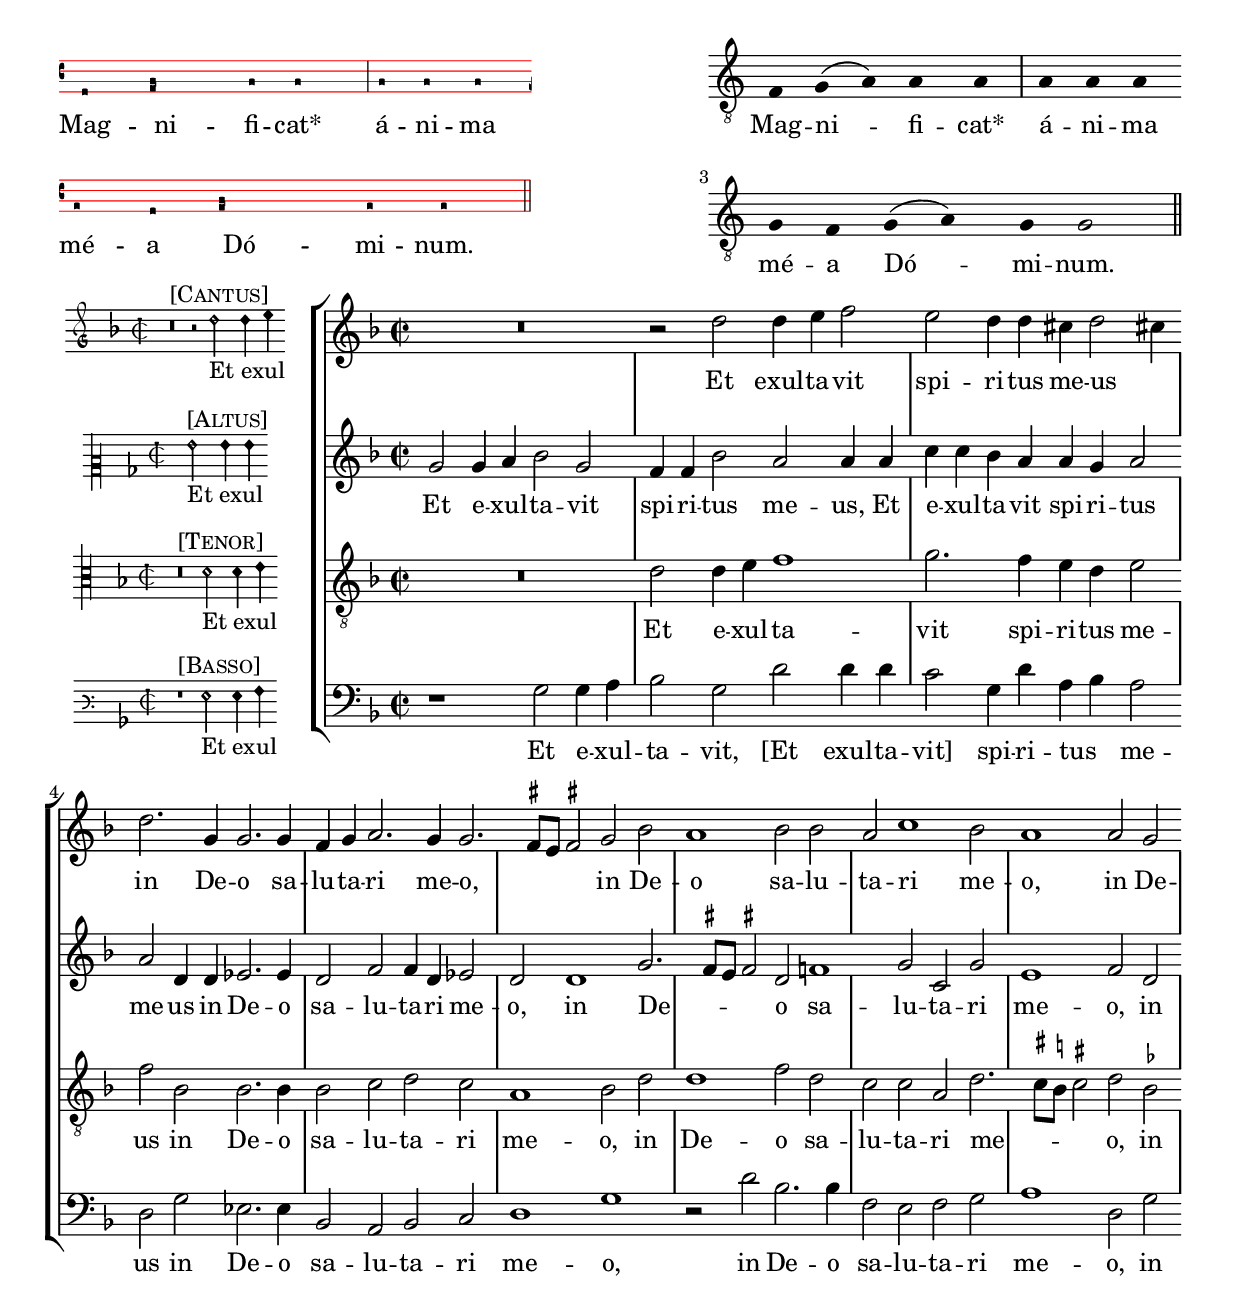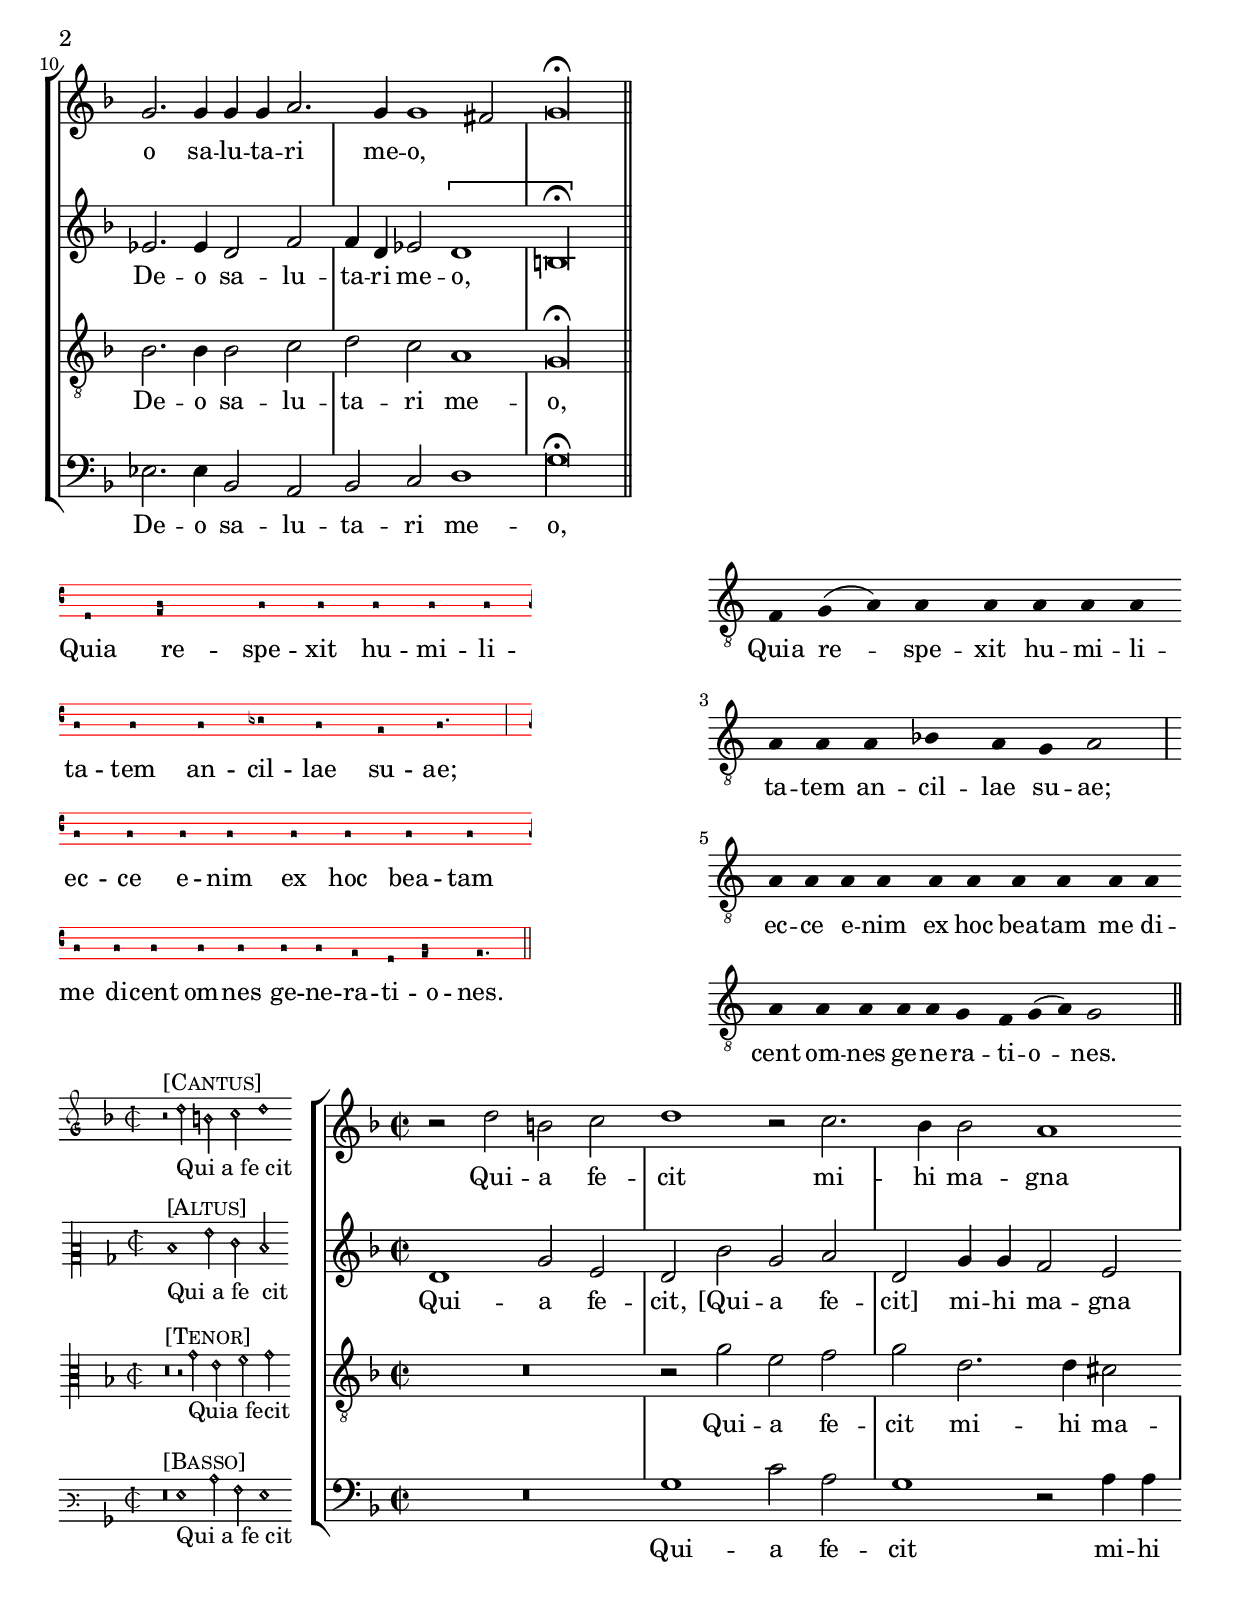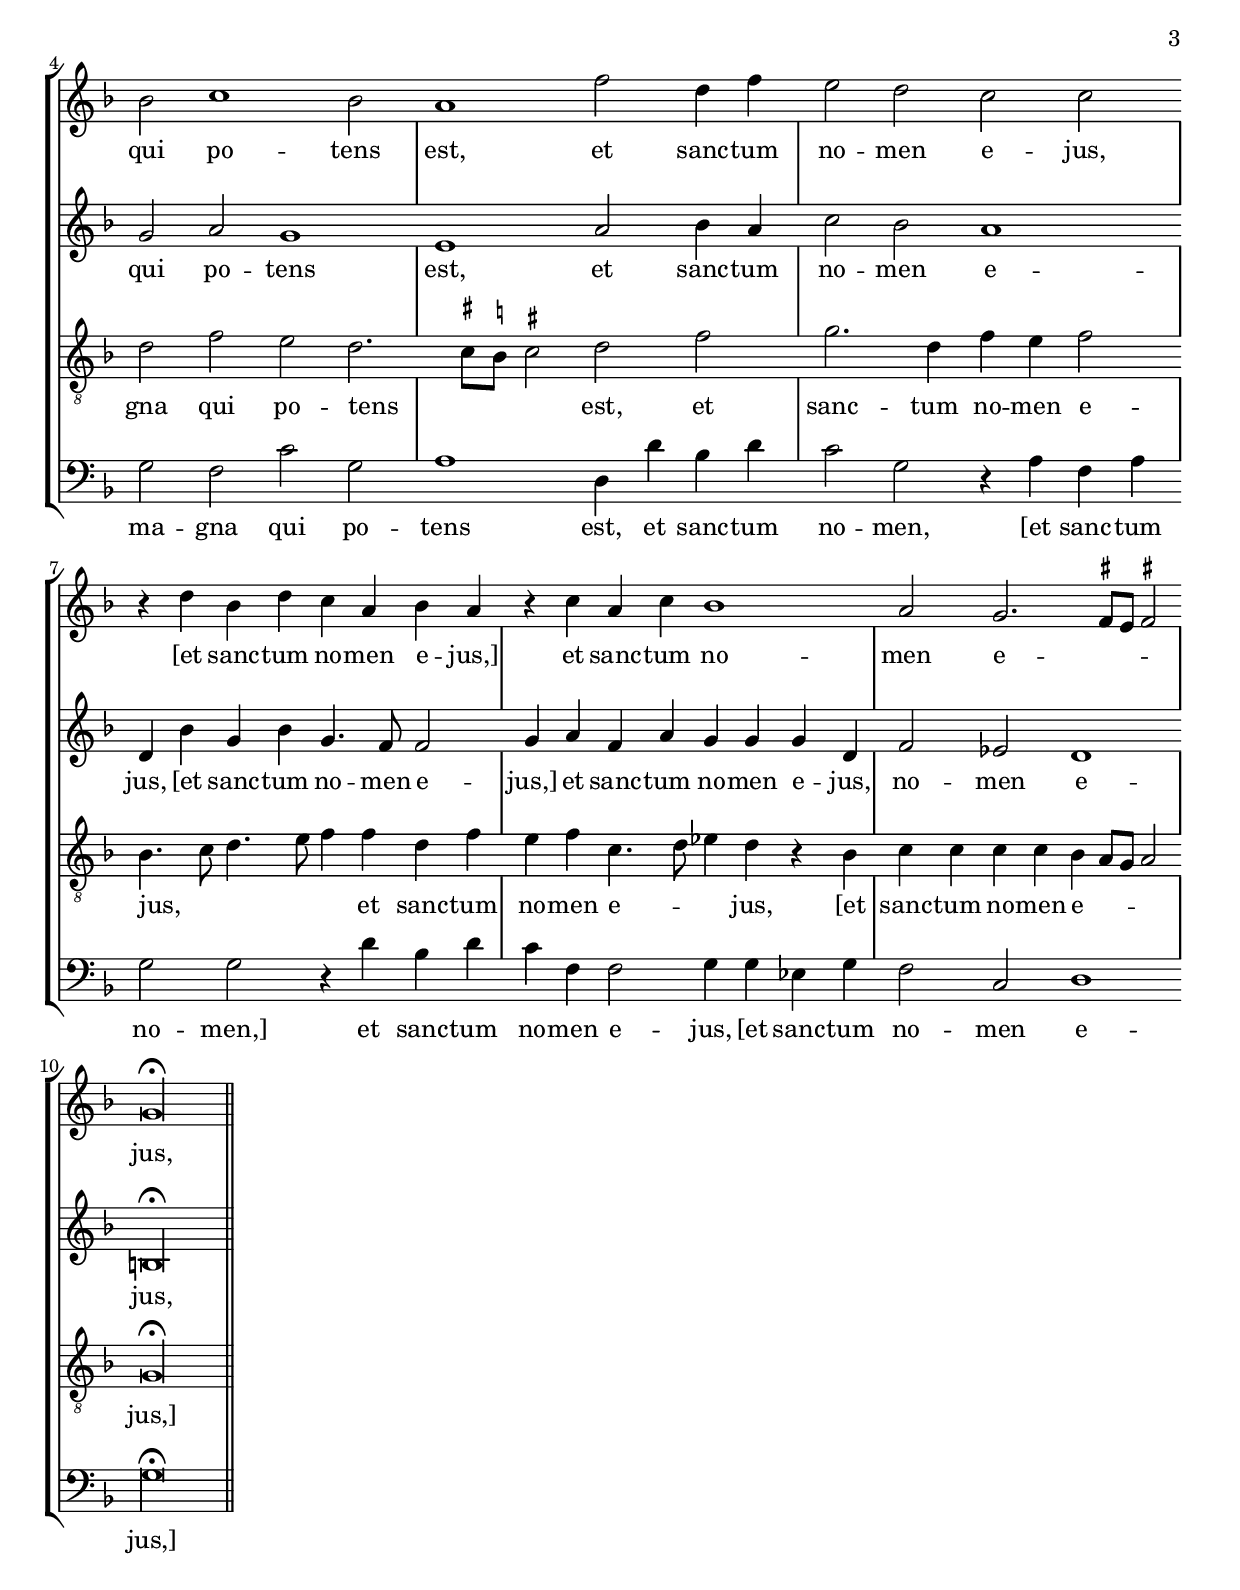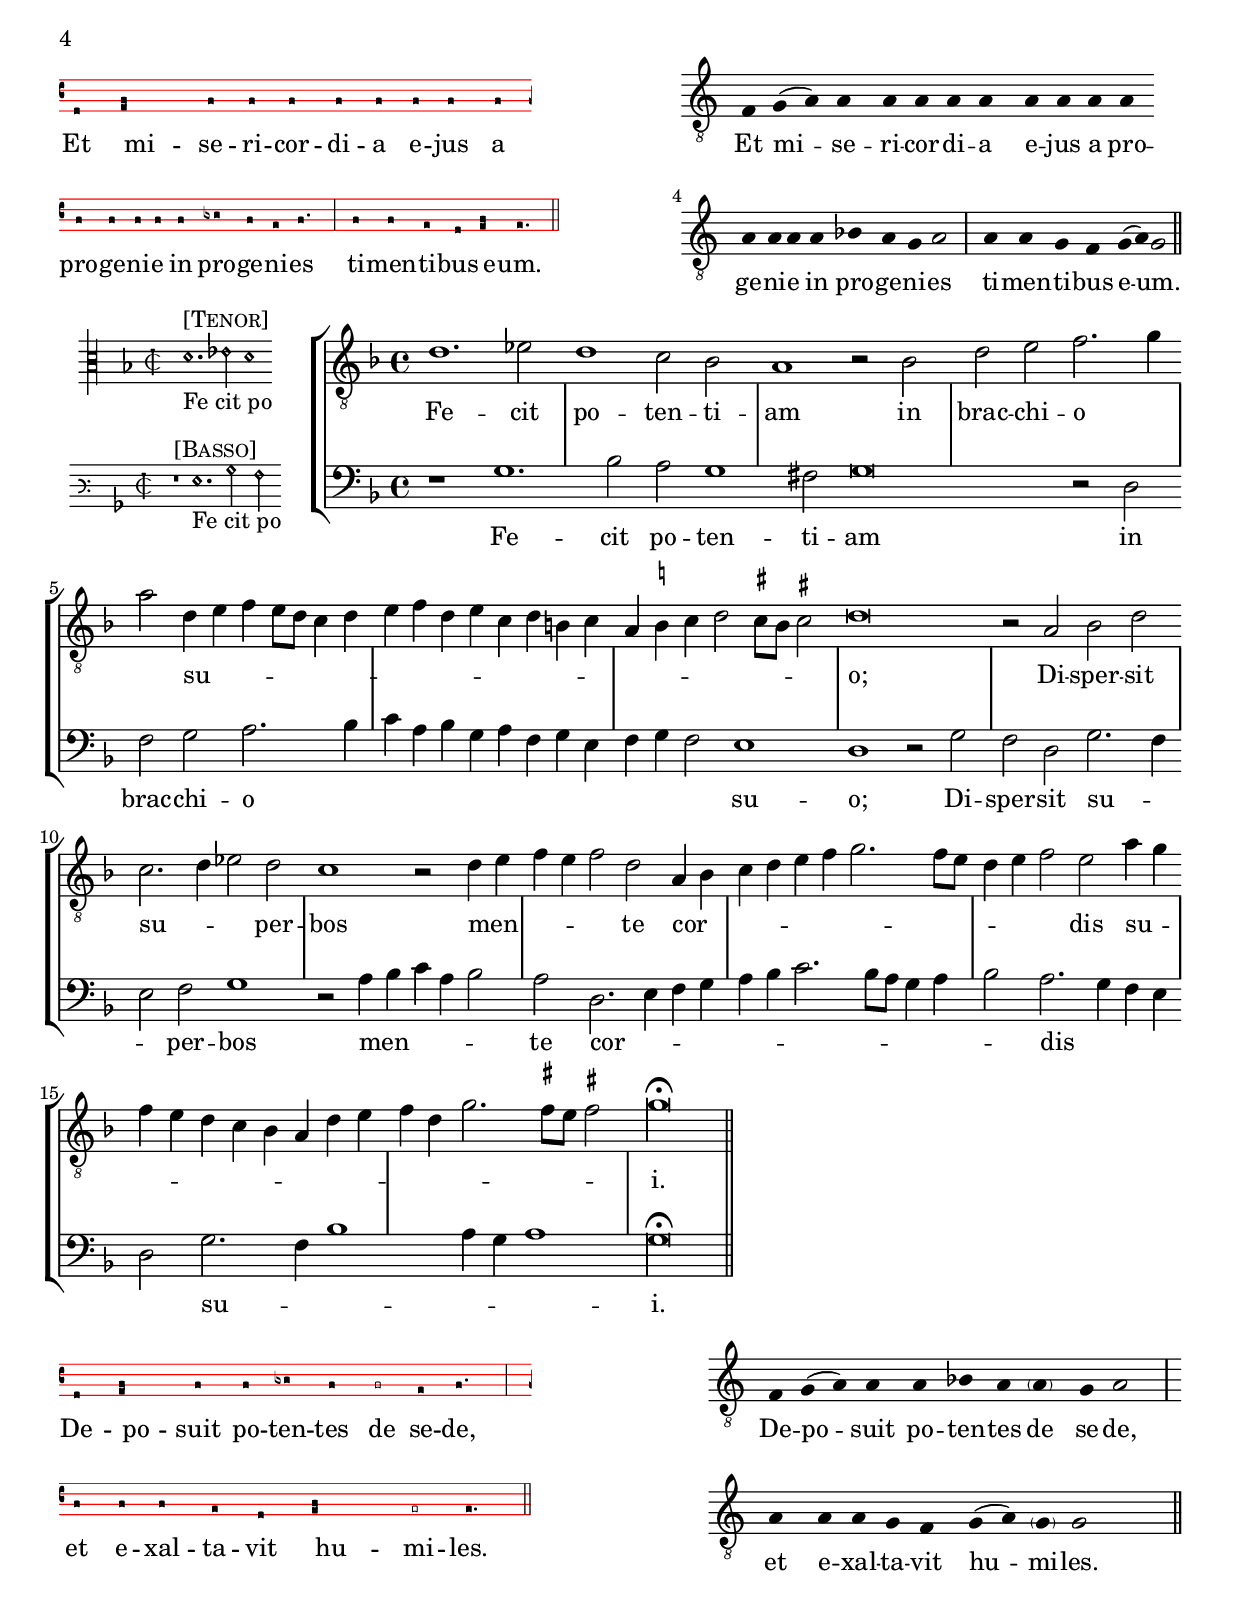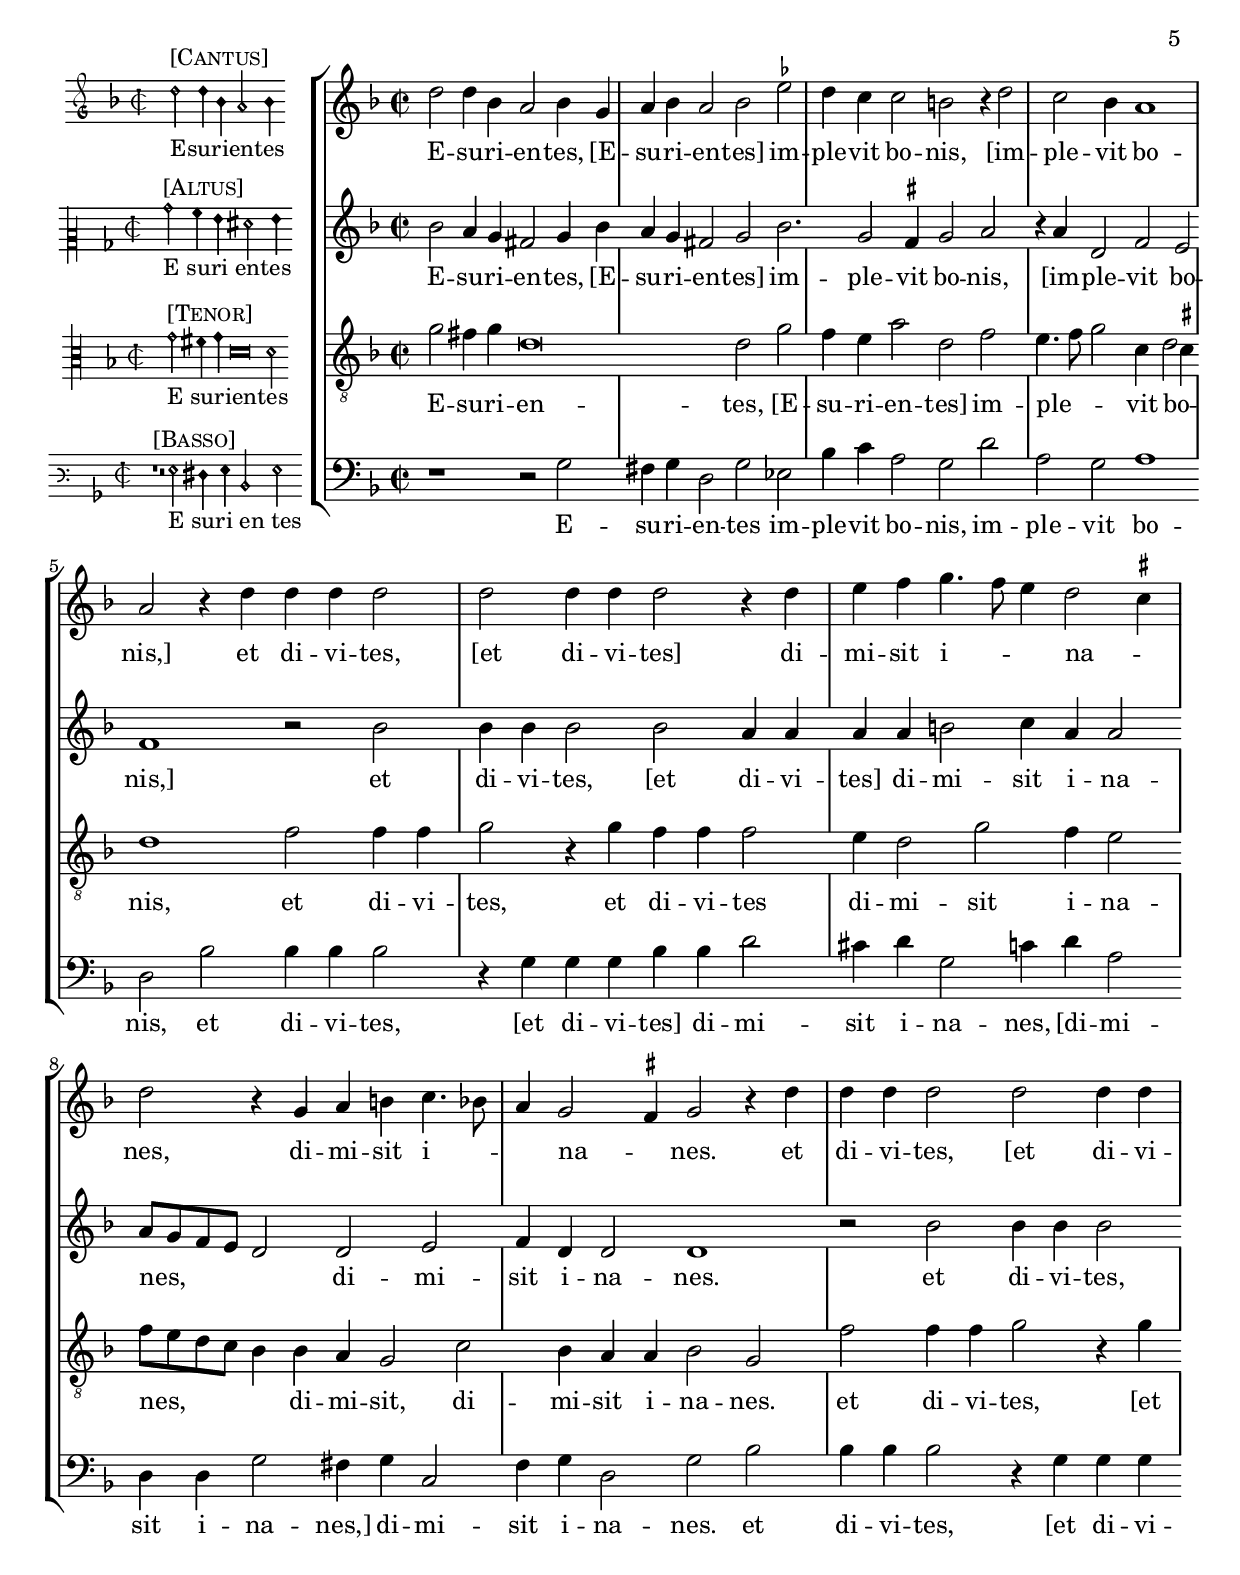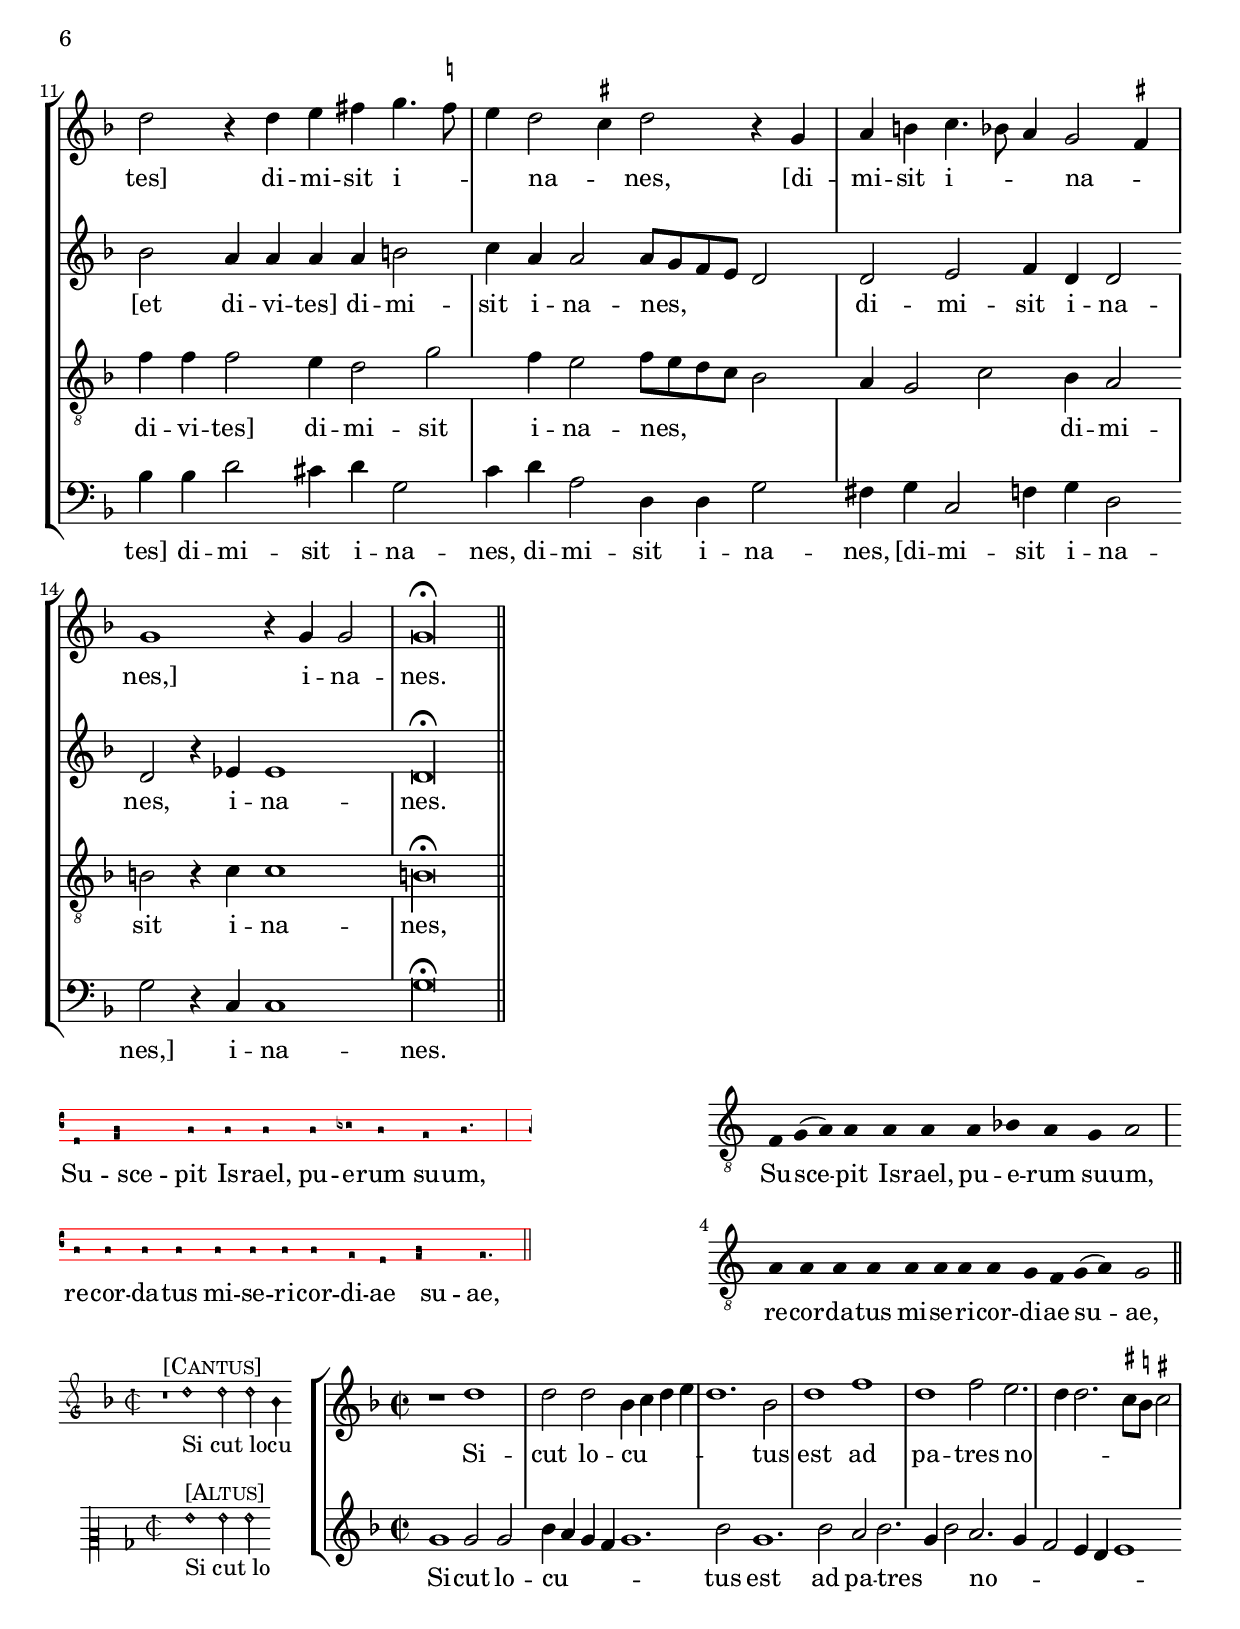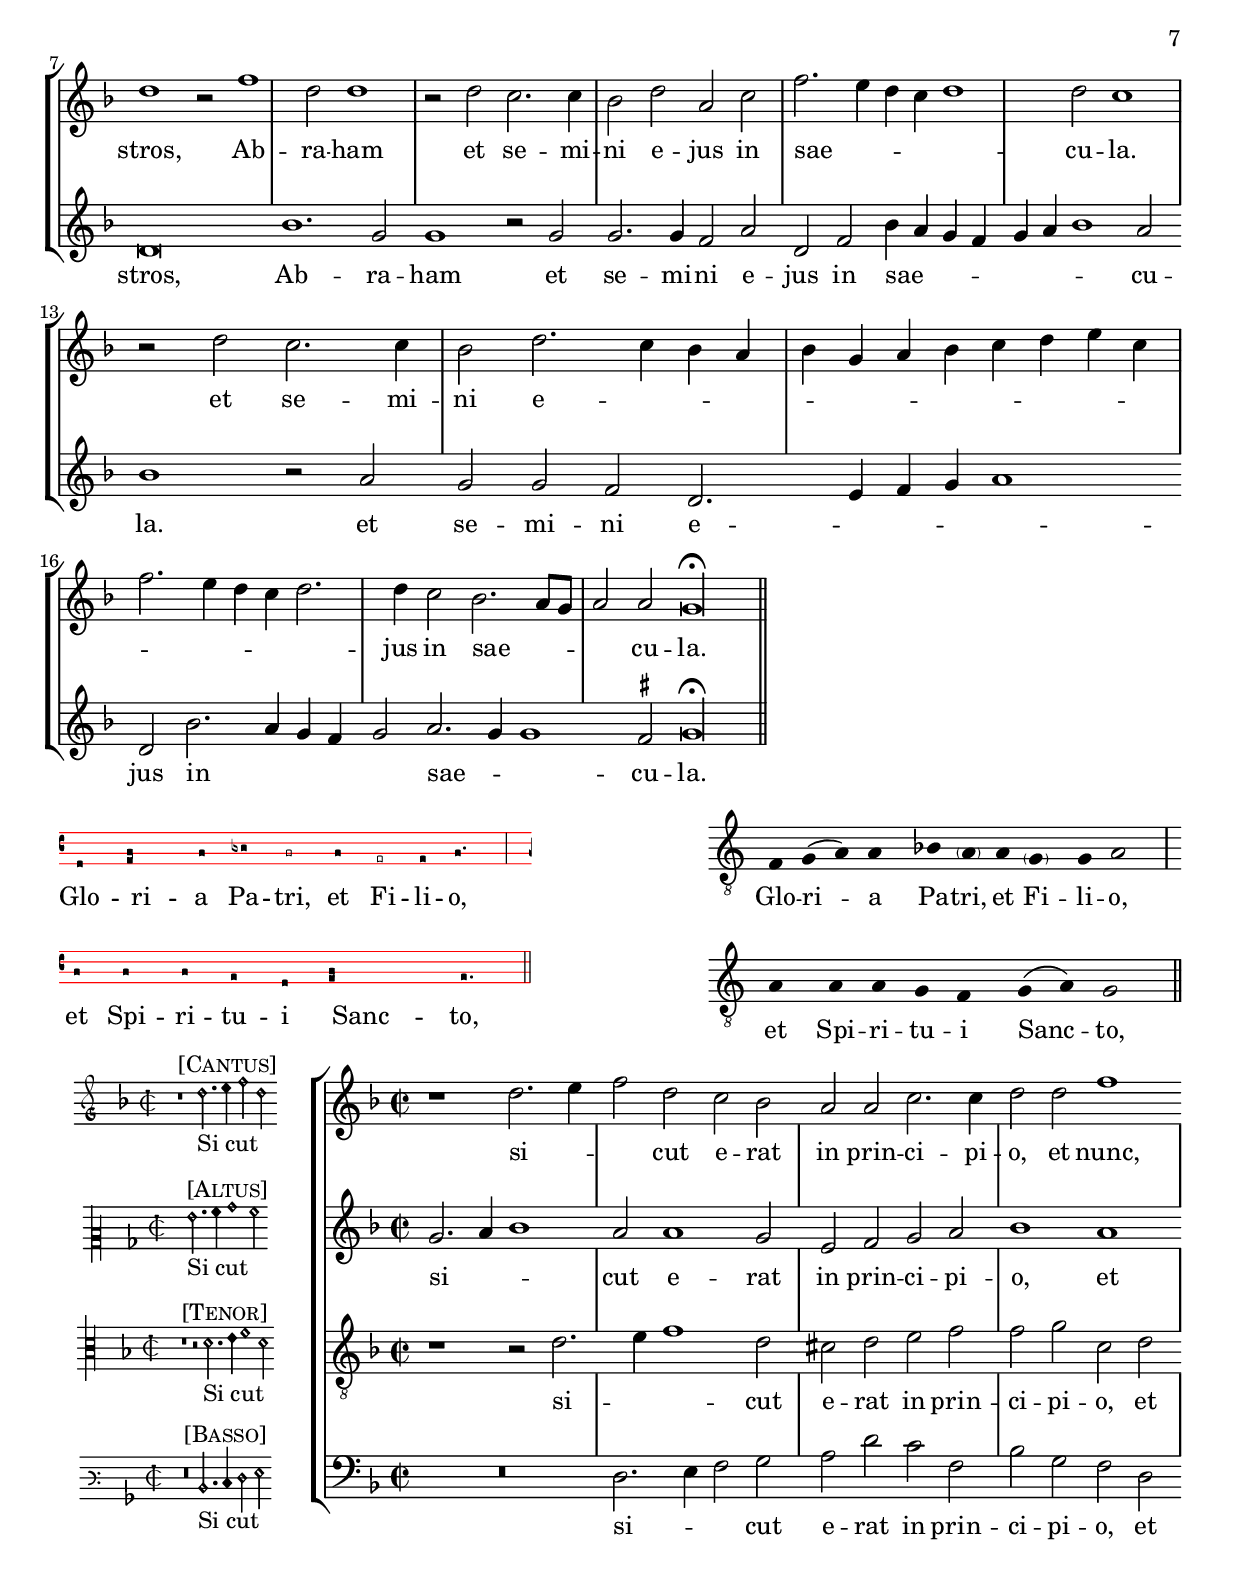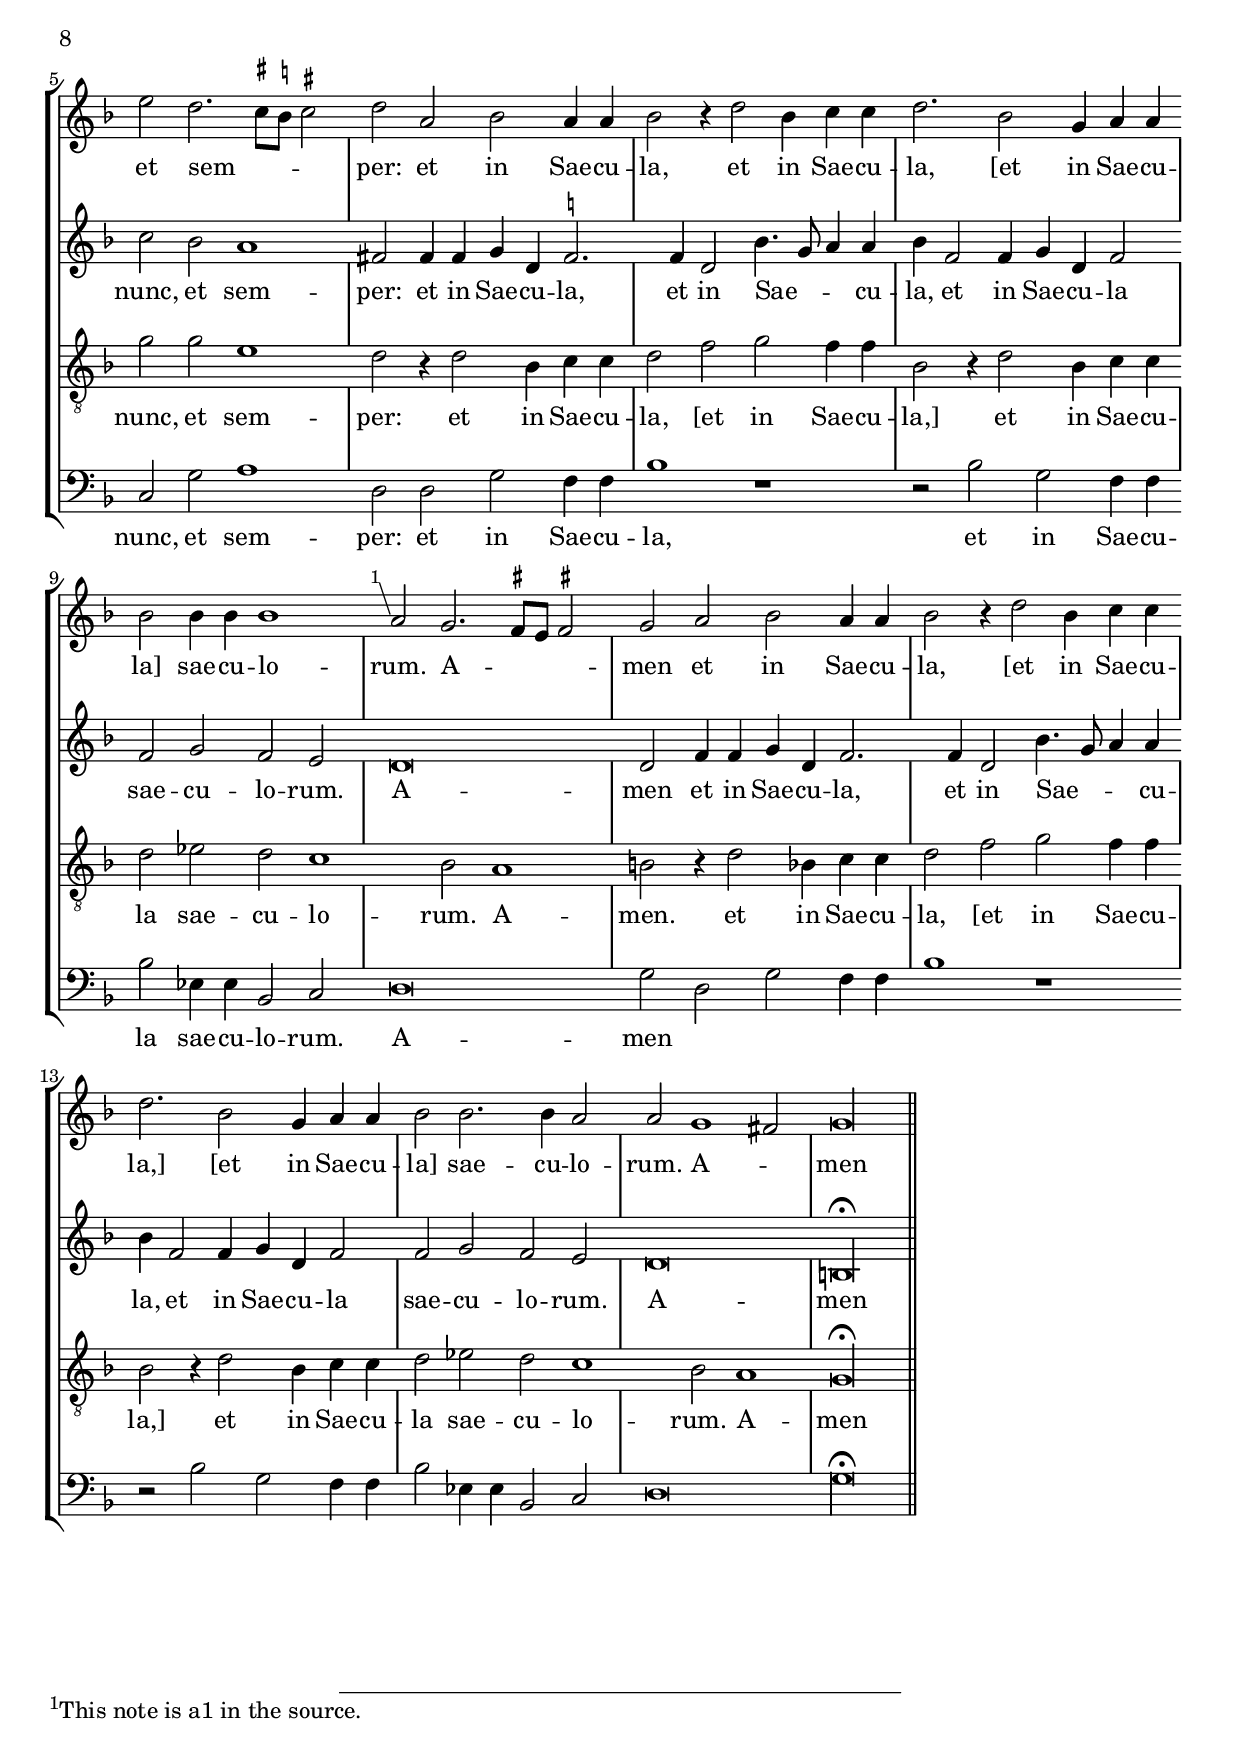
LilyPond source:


%%%%%%%%%%%%%%%%%%%%%%%%%%%%%%%%%%%%%%%%%%%%%%%%%%%%%%%%%%%%%%%%%%%
% This is a template based on the usual four part choir templater %
% where the voices have common lyrics at the the start but split  %
% to separate lyrics after a while.				  %
% This template is modyfied by AS from the one in the lilypond    %
% documentation.						  %
% This template is to be used for instance for fairly simple      %
% settings where the stanzas are set homophonicaly but twhere the %
% Chorus contains polyphony that require separate underlay for    %
% the different voices.						  %
%%%%%%%%%%%%%%%%%%%%%%%%%%%%%%%%%%%%%%%%%%%%%%%%%%%%%%%%%%%%%%%%%%%
\version "2.22.0"
\include "deutsch.ly"


ficta = \once \set suggestAccidentals =##t
staffBlTr = {   \override Staff.BarLine.transparent = ##t }
staffBl = { \once \revert Staff.BarLine.transparent \bar "|" }
staffBlDou = { \once  \revert Staff.BarLine.transparent \bar "||" }
timing_Tw =  \set Timing.measureLength = #(ly:make-moment 2/1)
timing_Thr =   \set Timing.measureLength = #(ly:make-moment 3/1)
timing_Fr =   \set Timing.measureLength = #(ly:make-moment 4/1)

%\include "gregorian.ly"
% unicode 0132 (latin capital ligature IJ)
IJ = \lyricmode { Ĳ }
IIJ = \lyricmode { IĲ }

% unicode 0133 (latin small ligature ij)
ij = \lyricmode { ĳ }
iij = \lyricmode { iĳ }

%
% Given some music that represents lyrics, add a prefix to the first
% lyric event.
%
#(define (add-prefix-to-lyrics prefix music)
   (let ((found? #f))
     (map-some-music
      (lambda (m)
        (if found? m
            (and (music-is-of-type? m 'lyric-event)
                 (begin
                  (set! (ly:music-property m 'text)
                        (string-append prefix (ly:music-property m 'text)))
                  (set! found? #t)
                  m))))
      music)))

% Add unicode 2123 (versicle) as prefix to lyrics.
versus =
#(define-music-function (music) (ly:music?)
   (add-prefix-to-lyrics "℣" music))

% Add unicode 211F (response) as prefix to lyrics.
responsum =
#(define-music-function (music) (ly:music?)
   (add-prefix-to-lyrics "℟" music))

%
% Declare head prefix shortcuts.
%
virga =
\once \override NoteHead.virga = ##t
stropha =
\once \override NoteHead.stropha = ##t
inclinatum =
\once \override NoteHead.inclinatum = ##t
auctum =
\once \override NoteHead.auctum = ##t
descendens =
\once \override NoteHead.descendens = ##t
ascendens =
\once \override NoteHead.ascendens = ##t
pes =
\once \override NoteHead.pes-or-flexa = ##t
flexa =
\once \override NoteHead.pes-or-flexa = ##t
oriscus =
\once \override NoteHead.oriscus = ##t
quilisma =
\once \override NoteHead.quilisma = ##t
deminutum =
\once \override NoteHead.deminutum = ##t
linea =
\once \override NoteHead.linea = ##t
cavum =
\once \override NoteHead.cavum = ##t

%
% Declare divisiones shortcuts.
%
virgula = {
  \once \override BreathingSign.text = #(make-musicglyph-markup "scripts.rcomma")
  \once \override BreathingSign.font-size = #-2

  % Workaround: add padding.  Correct fix would be spacing engine handle this.
  \once \override BreathingSign.minimum-X-extent = #'(-1.0 . 0.0)
  \once \override BreathingSign.minimum-Y-extent = #'(-2.5 . 2.5)

  \breathe
}
caesura = {
  \once \override BreathingSign.text = #(make-musicglyph-markup "scripts.rvarcomma")
  \once \override BreathingSign.font-size = #-2

  % Workaround: add padding.  Correct fix would be spacing engine handle this.
  \once \override BreathingSign.minimum-X-extent = #'(-1.0 . 0.0)
  \once \override BreathingSign.minimum-Y-extent = #'(-2.5 . 2.5)

  \breathe
}
divisioMinima = {
  \once \override BreathingSign.stencil = #ly:breathing-sign::divisio-minima

  % Workaround: add padding.  Correct fix would be spacing engine handle this.
  \once \override BreathingSign.minimum-X-extent = #'(-1.0 . 0.0)
  \once \override BreathingSign.minimum-Y-extent = #'(-2.5 . 2.5)

  \breathe
}
divisioMaior = {
  \once \override BreathingSign.stencil = #ly:breathing-sign::divisio-maior
  \once \override BreathingSign.Y-offset = #0

  % Workaround: add padding.  Correct fix would be spacing engine handle this.
  \once \override BreathingSign.minimum-X-extent = #'(-1.0 . 0.0)
  \once \override BreathingSign.minimum-Y-extent = #'(-2.5 . 2.5)

  \breathe
}
divisioMaxima = {
  \once \override BreathingSign.stencil = #ly:breathing-sign::divisio-maxima
  \once \override BreathingSign.Y-offset = #0

  % Workaround: add padding.  Correct fix would be spacing engine handle this.
  \once \override BreathingSign.minimum-X-extent = #'(-1.0 . 0.0)
  \once \override BreathingSign.minimum-Y-extent = #'(-2.5 . 2.5)

  \breathe
}
finalis = {
  \once \override BreathingSign.stencil = #ly:breathing-sign::finalis
  \once \override BreathingSign.Y-offset = #0

  % Workaround: add padding.  Correct fix would be spacing engine handle this.
  \once \override BreathingSign.minimum-X-extent = #'(-1.0 . 0.0)
  \once \override BreathingSign.minimum-Y-extent = #'(-2.5 . 2.5)

  \breathe
}

%
% Declare articulation shortcuts.
%
accentus = #(make-articulation "accentus")
ictus = #(make-articulation "ictus")
semicirculus = #(make-articulation "semicirculus")
circulus = #(make-articulation "circulus")

%
% \augmentum increases the dot-count value of all note heads to which
% it is applied by one.
%
augmentum =
#(define-music-function (expr) (ly:music?)
   (shift-duration-log expr 0 1))

%
% Declare shortcut music functions for Liber Hymnarius neumes
% table (experimental).
%

#(define (make-ligature music)
   (make-music 'SequentialMusic
     'elements (append
                (cons
                 (make-music 'EventChord
                   'elements (list
                              (make-span-event 'LigatureEvent START)))
                 (ly:music-property music 'elements))
                (list
                 (make-music 'EventChord
                   'elements (list
                              (make-span-event 'LigatureEvent STOP)))))))

ligature = #(define-music-function
             (location music) (ly:music?)
             (make-ligature music))

%#(define (make-script x)
%   (make-music 'ArticulationEvent
%               'articulation-type x))
%
%#(define (add-script m x)
%   (if
%     (equal? (ly:music-property m 'name) 'EventChord)
%     (set! (ly:music-property m 'elements)
%           (cons (make-script x)
%                 (ly:music-property m 'elements))))
%   m)
%
%#(define (add-staccato m)
%   (add-script m "staccato"))
%
% % \applyMusic #(lambda (x) (music-map add-staccato x)) { c c }
%
% % \climacus { x y z ... }:
% % \[ \virga x \inclinatum y \inclinatum z ... \]
%
%#(defmacro def-climacus-function (start stop)
%  `(define-music-function (location music) (ly:music?)
%     (make-music 'SequentialMusic
%        'elements (list 'LigatureStartEvent
%                       (ly:music-deep-copy ,start)
%                        music
%                        (ly:music-deep-copy ,stop)
%                       'LigatureStopEvent))))
%climacus = #(def-climacus-function startSequentialMusic stopSequentialMusic)

%{
\header {
  title = \markup {
    \center-column {
      "Magnificat Quator Voc:"
      %      "Wann er zu nacht"
      %      \vspace #0.5
    }
  }
  subtitle = "BSB Mus.ms. 516"
  composer = "Orlando di Lasso"
  arranger = "edited by Andreas Stenberg"
  poet = ""
  meter =""
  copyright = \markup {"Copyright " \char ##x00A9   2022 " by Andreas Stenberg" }
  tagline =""
}
%}

chant = \relative c {
  \set Score.tempoHideNote = ##t
  \tempo \breve = 136
  %% Uncomment for colored initial
  %  \set Staff.instrumentName = \markup {
  %    \with-color #darkred  \fontsize #'11  "V" }
  f4 \[g\melisma \pes a\melismaEnd \] a a
  \divisioMaxima
  a a a \break

  g f \[g\melisma \pes a\melismaEnd\] g g2

  \finalis

}
Verba = \lyricmode {
  Mag -- ni -- fi -- cat*
  á -- ni -- ma mé -- a Dó -- mi -- num.
}
transcript = \relative {
  %% Uncomment for colored initial
  %  \set Staff.instrumentName = \markup {
  %    \with-color #darkred  \fontsize #'11  "V" }
  \clef "G_8"
  \set Score.tempoHideNote = ##t
  \tempo 2 = 136
  \override Staff.BarLine.transparent =##t
  \override Slur.transparent =##f
  f4 g4( a) a a
  \once \revert Staff.BarLine.transparent
  \bar "|"
  a a a g f g( a) g g2
  \once \revert Staff.BarLine.transparent
  \bar "||"

}
\markup {

  \column {
    \fill-line {

      \score {
        <<
          \new VaticanaVoice = "cantus" {
            \chant
          }
          \new Lyrics \lyricsto "cantus" {
            \Verba
          }
        >>
        \layout {
          indent = #0.0
          ragged-last = ##f
          system-count = #2
          line-width = #80

          line-thickness = #(/ (ly:output-def-lookup $defaultpaper 'staff-space) 7.0)

          \context {
            \VaticanaStaff
            \override StaffSymbol.color = #red
            \override LedgerLineSpanner.color = #red
          }
          \context {
            \Score
            \remove "Bar_number_engraver"

            %%%
            %%% FIXME: Musicologically seen, timing should be set to #f.
            %%% Unfortunately, setting it to #f will result in no
            %%% line-breakable items being created, such that the whole
            %%% music will end up in a single line.  Therefore, we
            %%% currently set it to #t, until the ligature code is fixed
            %%% to automatically insert breakable items.
            %%%
            timing = ##t

            %%%
            %%% FIXME: Setting barAlways to #t would fix the above
            %%% "timing = ##t" problem, but, surprisingly, it increases
            %%% the space between ligatures.  Hence, we set it to #f.
            %%%
            barAlways = ##f

            \override SpacingSpanner.packed-spacing = ##t

            %%%
            %%% TODO: Play around with the following SpacingSpanner
            %%% settings to yield better spacing between ligatures.
            %%%
            %%% FIXME: setting #'spacing-increment to a small value
            %%% causes tons of "programming error: adding reverse spring,
            %%% setting to unit" messages.
            %%%
            %\override SpacingSpanner.base-shortest-duration = #(ly:make-moment 1/4)
            %\override SpacingSpanner.shortest-duration-space = #0
            %\override SpacingSpanner.average-spacing-wishes = ##f
            %\override SpacingSpanner.spacing-increment = #0.0
            %\override SpacingSpanner.uniform-stretching = ##t
          }
        }
      }

      \score {
        \new Staff <<
          \new Voice = "melody" \transcript
          \new Lyrics = "one" \lyricsto melody \Verba
        >>
        \layout {
          ragged-last = ##f
          system-count = #2
          line-width = #80
          %% For colored initial comment out
          indent =  #0.0
          \context {
            \Staff
            \remove "Time_signature_engraver"
            %      \remove "Bar_engraver"
          }
          \context {
            \Voice
            \remove "Stem_engraver"
          }
        }
      }
    }
    \vspace #0.5
  }
}
%}

global = {
  \key f \major
}

sopMusic = \relative c'' {

  \set Score.tempoHideNote = ##t
  \tempo 1 = 68
  \time 2/2
  \timing_Tw
  \override Staff.BarLine.transparent = ##t
  R\breve
  r2 d2 d4 e4 f2
  e2 d4 d4 cis4 d2( cis!4)

  d2. g,4 g2. g4
  f4 g4 a2. g4 g2.(
  \ficta fis8 e8 \ficta fis!2) g2 b2
  a1

  b2 b2 a2 c1
  b2 a1
  a2 g2 g2. g4
  g4 g4 a2. g4 g1( fis2)
  \cadenzaOn
  g\longa^\fermata
  \staffBlDou
  \cadenzaOff
}
sopWords = \lyricmode {
  %     Ma -- gni -- fi -- cat ani -- ma mea Do -- mi -- num;
  Et exul -- ta -- vit spi -- ri -- tus me -- us in De -- o sa -- lu -- ta -- ri me -- o,
  in De -- o sa -- lu -- ta -- ri me -- o,
  in De -- o sa -- lu -- ta -- ri me -- o,
}
sopWordsII = \lyricmode {
  %     Ma -- gni -- fi -- cat ani -- ma mea Do -- mi -- num;
  Et exul -- ta -- vit spi -- ri -- tus me -- us in De -- o sa -- lu -- ta -- ri me -- o,
  in De -- o sa -- lu -- ta -- ri me -- o,
  in De -- o sa -- lu -- ta -- ri me -- o,

  Quia re -- spe -- xit hu -- mi -- li -- ta -- tem an -- cil -- lae suae; ec -- ce enim ex hoc bea -- tam me di -- cent om -- nes ge -- ne -- ra -- tio -- nes.

  Quia fe -- cit mi -- hi ma -- gna qui po -- tens est, et sanc -- tum no -- men ejus,
  Et mi -- se -- ri -- cor -- dia ejus a pro -- ge -- nie in pro -- ge -- nies ti -- men -- ti -- bus eum.
  Fe -- cit po -- ten -- tiam in brac -- chio suo;
  Di -- sper -- sit su -- per -- bos men -- te cor -- dis sui.

  De -- po -- suit po -- ten -- tes de se -- de, et exal -- ta -- vit hu -- mi -- les.
  Esu -- rien -- tes im -- ple -- vit bo -- nis, et di -- vi -- tes di -- mi -- sit ina -- nes.
  Su -- sce -- pit Israel, pue -- rum suum, re -- cor -- da -- tus mi -- se -- ri -- cor -- diae suae,
  Si -- cut lo -- cu -- tus est ad pa -- tres no -- stros, Abra -- ham et se -- mi -- ni ejus in sae -- cu -- la.

  Glo -- ria Pa -- tri, et Fi -- lio, et Spi -- ri -- tui Sanc -- to,
  si -- cut erat in prin -- ci -- pio, et nunc, et sem -- per: et in Sae -- cu -- la sae -- cu -- lo -- rum. Amen
}
sopWordsIII = \lyricmode {
  \repeat unfold 20 { _ }
}
sopWordsIIII = \lyricmode {
}
altoMusic = \relative c' {
  \override Staff.BarLine.transparent = ##t
  g'2 g4 a4 b2 g2
  f4 f4 b2 a2 a4 a4

  c4 c4 b4 a4 a4 g4 a2
  a2 d,4 d4 es2. es4
  d2 f2 f4 d4

  es2
  d2 d1 g2.(
  \ficta fis8 e8 \ficta fis!2) d2 f1
  g2 c,2 g'2
  e1 f2 d2
  es2. es4

  d2 f2
  f4 d4 es2
  \[d1(
  h\longa^\fermata\]

  \staffBlDou
  \revert Staff.BarLine.transparent
}
altoWords = \lyricmode {
  %     Ma -- gni -- fi -- cat ani -- ma mea Do -- mi -- num;
  Et e -- xul -- ta -- vit spi -- ri -- tus me -- us,
  Et e -- xul -- ta -- vit spi -- ri -- tus me -- us in De -- o sa -- lu -- ta -- ri me -- o,
  in De -- o sa -- lu -- ta -- ri me -- o,
  in De -- o sa -- lu -- ta -- ri me -- o,

}
altoWordsII = \lyricmode {
  Glo -- ri -- a Pat -- ri et Fi -- li -- o:
  et spi -- ri -- tu -- i san -- "cto ~"
}
altoWordsIII = \lyricmode {
  \repeat unfold 22 { _ }
}
altoWordsIIII = \lyricmode {
}
tenorMusic = \relative c' {
  \clef "G_8"
  \override Staff.BarLine.transparent = ##t
  R\breve
  d2 d4 e4 f1
  g2. f4 e4 d4 e2
  f2 b,2

  b2. b4
  b2 c2 d2 c2
  a1 b2 d2
  d1 f2 d2
  c2 c2 a2

  d2.( \ficta cis8 \ficta h8 \ficta cis!2)
  d2 \ficta b2 b2. b4
  b2 c2 d2 c2
  a1
  g\longa^\fermata

  \staffBlDou
  \revert Staff.BarLine.transparent
}
tenorWords = \lyricmode {
  %     Ma -- gni -- fi -- cat ani -- ma mea Do -- mi -- num;
  Et e -- xul -- ta -- vit spi -- ri -- tus me -- us in De -- o sa -- lu -- ta -- ri me -- o,
  in De -- o sa -- lu -- ta -- ri me -- o,
  in De -- o sa -- lu -- ta -- ri me -- o,
}
tenorWordsII = \lyricmode {
  Glo -- ri -- a Pat -- "ri et" Fi -- li -- o:
  et spi -- ri -- tu -- i san -- "cto ~"
}
tenorWordsIII = \lyricmode {
  \repeat unfold 21 { _ }
}
tenorWordsIIII = \lyricmode {
}
bassMusic = \relative c {
  \override Staff.BarLine.transparent = ##t
  r1 g'2 g4 a4
  b2 g2 d'2 d4 d4
  c2 g4 d'4 a4( b4)

  a2
  d,2 g2 es2. es4
  b2 a2 b2 c2
  d1 g1
  r2 d'2 b2. b4
  f2 e2

  f2 g2
  a1 d,2 g2
  es2. es4 b2 a2
  b2 c2 d1
  g\longa^\fermata
  \staffBl

  \staffBlDou
  \revert Staff.BarLine.transparent
}
bassWords = \lyricmode {
  %     Ma -- gni -- fi -- cat ani -- ma mea Do -- mi -- num;
  Et e -- xul -- ta -- vit,  [Et exul -- ta -- vit] spi -- ri -- tus me -- us in De -- o sa -- lu -- ta -- ri me -- o,
  in De -- o sa -- lu -- ta -- ri me -- o,
  in De -- o sa -- lu -- ta -- ri me -- o,

}
bassWordsII = \lyricmode {
  Glo -- ri -- a Pat -- ri et [Fi -- li -- o:
  et spi -- ri -- tu -- i sa]n -- "cto ~"
}
bassWordsIII = \lyricmode {
  \repeat unfold 21 { _ }
}
bassWordsIIII = \lyricmode {
}
incipitDiscantus = \markup {
  \score {
    {
      %      \set Staff.instrumentName = #"Tenor "
      \override NoteHead.style = #'neomensural
      \override Rest.style = #'neomensural
      \override Staff.TimeSignature.style = #'mensural
      \cadenzaOn
      \clef "petrucci-g"
      \key f \major
      \time 2/2

      r\breve ^\markup { \smallCaps"[Cantus]"}
      r2 d''2_"Et exul"
      d''4 e''4
    }
    \layout {

      \context {
        \Voice
        \remove "Ligature_bracket_engraver"
        \consists "Mensural_ligature_engraver"
      }
      line-width = 4.5\cm

    }
  }
}


incipitAltus = \markup {
  \score {
    {
      %      \set Staff.instrumentName = #"Tenor "
      \override NoteHead.style = #'neomensural
      \override Rest.style = #'neomensural
      \override Staff.TimeSignature.style = #'mensural
      \cadenzaOn
      \clef "petrucci-c2"
      \key f \major
      \time 2/2
      g'2^\markup \smallCaps"[Altus]"_"Et exul"
      g'4 g'4
    }
    \layout {
      \context {
        \Voice
        \remove "Ligature_bracket_engraver"
        \consists "Mensural_ligature_engraver"
      }
      line-width = 4.5\cm
    }
  }
}


incipitTenor = \markup {
  \score {
    {
      %      \set Staff.instrumentName = #"Tenor "
      \override NoteHead.style = #'neomensural
      \override Rest.style = #'neomensural
      \override Staff.TimeSignature.style = #'mensural
      \cadenzaOn
      \clef "petrucci-c3"
      \key f \major
      \time 2/2
      r\breve^\markup \smallCaps"[Tenor]"
      d'2_"Et exul"
      d'4 e'4
    }
    \layout {
      \context {
        \Voice
        \remove "Ligature_bracket_engraver"
        \consists "Mensural_ligature_engraver"
      }
      line-width = 5.0\cm
    }
  }
}
#(append! supported-clefs '(("mensural-f3" . ("clefs.mensural.f" 0 0))))

incipitBassus = \markup {
  \score {
    {
      %      \set Staff.instrumentName = #"Tenor "
      \override NoteHead.style = #'neomensural
      \override Rest.style = #'neomensural
      \override Staff.TimeSignature.style = #'mensural
      \cadenzaOn
      \clef "mensural-f3"
      \key f \major
      \time 2/2
      r1^\markup \smallCaps"[Basso]"
      g2_"Et exul"
      g4 a4
    }
    \layout {
      \context {
        \Voice
        \remove "Ligature_bracket_engraver"
        \consists "Mensural_ligature_engraver"
      }
      line-width = 4.5\cm
    }
  }
}


\score {
  <<
    \new StaffGroup \with {
      \override VerticalAxisGroup.staff-staff-spacing = #'((basic-distance . 12))
    } <<
      \new Staff = treble <<
        \set Staff.instrumentName = \incipitDiscantus
        \new Voice = "sopranos" {
          \set  Staff.midiInstrument ="choir aahs"
          %	\voiceOne
          << \global \sopMusic >>
        }
      >>
      \new Lyrics = sopranos { s1 }

      \new Staff = "medius" <<
        \set Staff.instrumentName = \incipitAltus

        \new Voice = "altos" {
          %	\voiceTwo
          \set  Staff.midiInstrument ="choir aahs"
          << \global \altoMusic >>
        }
      >>

      \new Lyrics = "altos" { s1 }

      \new Staff = tenors <<
        \set Staff.instrumentName = \incipitTenor

        \clef "treble"
        \new Voice = "tenors" {
          \set  Staff.midiInstrument ="choir aahs"
          %	\voiceOne
          << \global \tenorMusic >>
        }
      >>
      \new Lyrics = "tenors" { s1 }

      \new Staff ="basses" {
        \set Staff.instrumentName = \incipitBassus

        \new Voice = "basses" {
          \set  Staff.midiInstrument ="choir aahs"
          \clef "bass"
          %	\voiceTwo
          << \global \bassMusic >>
        }
      }
      %}
    >>
    \new Lyrics = basses { s1 }

    \context Lyrics = sopranos \lyricsto sopranos \sopWords

    \context Lyrics = altos \lyricsto altos \altoWords

    \context Lyrics = tenors \lyricsto tenors \tenorWords

    \context Lyrics = basses \lyricsto basses \bassWords

  >>
  \layout {
    \context {
      \Score
      % no bars in staves
      %      \override BarLine.transparent = ##t
      \override SpacingSpanner.packed-spacing = ##f

    }
    % the next three instructions keep the lyrics between the bar lines
    \context {
      \Lyrics
      \consists "Bar_engraver"
      \override BarLine.transparent = ##t
      \name AltLyrics
      \alias Lyrics
      \override StanzaNumber.font-series = #'medium
      \override LyricText.font-shape = #'italic
      \override LyricText.color = #(x11-color 'grey20)
    }
    \context {
      \StaffGroup
      \accepts AltLyrics
    }
    \context {
      \StaffGroup
      \consists "Separating_line_group_engraver"
    }
    \context {
      \Voice
      % no slurs
      \override Slur.transparent = ##t
      % Comment in the below "\remove" command to allow line
      % breaking also at those barlines where a note overlaps
      % into the next bar.  The command is commented out in this
      % short example score, but especially for large scores, you
      % will typically yield better line breaking and thus improve
      % overall spacing if you comment in the following command.
      %\remove "Forbid_line_break_engraver"
    }
    indent = 4.5\cm
  }

}

%% Verses 3-4

chantII = \relative c {
  \set Score.tempoHideNote = ##t
  \tempo \breve = 136
  %% Uncomment for colored initial
  %  \set Staff.instrumentName = \markup {
  %    \with-color #darkred  \fontsize #'11  "V" }
  f4 \[g\melisma \pes a\melismaEnd \] a
  \repeat unfold 7 { a }
  b a g \augmentum a
  \break \bar ""
  \divisioMaxima
  a \repeat unfold 7 { a }
  \break \bar ""
  \repeat unfold 7 { a }
  g f \[g\melisma \pes a\melismaEnd\]  \augmentum g

  \finalis

}
VerbaII = \lyricmode {
  Quia re -- spe -- xit hu -- mi -- li -- ta -- tem an -- cil -- lae su -- ae;
  ec -- ce e -- nim ex hoc bea -- tam me di -- cent om -- nes ge -- ne -- ra -- ti -- o -- nes.
}
transcriptII = \relative {
  %% Uncomment for colored initial
  %  \set Staff.instrumentName = \markup {
  %    \with-color #darkred  \fontsize #'11  "V" }
  \clef "G_8"
  \set Score.tempoHideNote = ##t
  \tempo 2 = 136
  \override Staff.BarLine.transparent =##t
  \override Slur.transparent =##f
  f4 g4( a) a   \repeat unfold 7 { a }
  b a g  a2
  \break \bar ""
  \divisioMaxima
  a4 \repeat unfold 9 { a }
  \break \bar ""
  \repeat unfold 5 { a }
  g f g( a) g2
  \once \revert Staff.BarLine.transparent
  \bar "||"

}
\markup {

  \column {
    \fill-line {

      \score {
        <<
          \new VaticanaVoice = "cantus" {
            \chantII
          }
          \new Lyrics \lyricsto "cantus" {
            \VerbaII
          }
        >>
        \layout {
          indent = #0.0
          ragged-last = ##f
          system-count = #4
          line-width = #80

          line-thickness = #(/ (ly:output-def-lookup $defaultpaper 'staff-space) 7.0)

          \context {
            \VaticanaStaff
            \override StaffSymbol.color = #red
            \override LedgerLineSpanner.color = #red
          }
          \context {
            \Score
            \remove "Bar_number_engraver"

            %%%
            %%% FIXME: Musicologically seen, timing should be set to #f.
            %%% Unfortunately, setting it to #f will result in no
            %%% line-breakable items being created, such that the whole
            %%% music will end up in a single line.  Therefore, we
            %%% currently set it to #t, until the ligature code is fixed
            %%% to automatically insert breakable items.
            %%%
            timing = ##t

            %%%
            %%% FIXME: Setting barAlways to #t would fix the above
            %%% "timing = ##t" problem, but, surprisingly, it increases
            %%% the space between ligatures.  Hence, we set it to #f.
            %%%
            barAlways = ##f

            \override SpacingSpanner.packed-spacing = ##t

            %%%
            %%% TODO: Play around with the following SpacingSpanner
            %%% settings to yield better spacing between ligatures.
            %%%
            %%% FIXME: setting #'spacing-increment to a small value
            %%% causes tons of "programming error: adding reverse spring,
            %%% setting to unit" messages.
            %%%
            %\override SpacingSpanner.base-shortest-duration = #(ly:make-moment 1/4)
            %\override SpacingSpanner.shortest-duration-space = #0
            %\override SpacingSpanner.average-spacing-wishes = ##f
            %\override SpacingSpanner.spacing-increment = #0.0
            %\override SpacingSpanner.uniform-stretching = ##t
          }
        }
      }

      \score {
        \new Staff <<
          \new Voice = "melody" \transcriptII
          \new Lyrics = "one" \lyricsto melody \VerbaII
        >>
        \layout {
          ragged-last = ##f
          system-count = #4
          line-width = #80
          %% For colored initial comment out
          indent =  #0.0
          \context {
            \Staff
            \remove "Time_signature_engraver"
            %      \remove "Bar_engraver"
          }
          \context {
            \Voice
            \remove "Stem_engraver"
          }
        }
      }
    }
    \vspace #0.5
  }
}
%}

globalII = {
  \key f \major
}

sopMusicII = \relative c'' {

  \set Score.tempoHideNote = ##t
  \tempo 1 = 68
  \time 2/2
  \timing_Tw
    \override Staff.BarLine.transparent = ##t
  r2 d2 h2 c2
  d1 r2 c2.
  b4 b2 a1
  b2

  c1 b2
  a1 f'2 d4 f4
  e2 d2 c2 c2
  r4 d4 b4 d4 c4 a4 b4 a4

  r4 c4 a4 c4 b1
  a2 g2.( \ficta fis8 e8 \ficta fis!2)
  \cadenzaOn
  g\longa^\fermata
  \staffBlDou
  \cadenzaOff
}
sopWordsII = \lyricmode {
  Qui -- a fe -- cit mi -- hi ma -- gna qui po -- tens est,
  et sanc -- tum no -- men e -- jus,
  [et sanc -- tum no -- men e -- jus,]
  et sanc -- tum no -- men e -- jus,

}
altoMusicII = \relative c' {
  \override Staff.BarLine.transparent = ##t
  d1 g2 e2
  d2 b'2 g2 a2
  d,2 g4 g4 f2 e2
  g2 a2

  g1
  e1 a2 b4 a4
  c2 b2 a1
  d,4 b'4 g4 b4 g4. f8 f2
  g4 a4

  f4 a4 g4 g4 g4 d4
  f2 es2 d1
  h\longa^\fermata
  \staffBlDou
  \revert Staff.BarLine.transparent
}
altoWordsII = \lyricmode {
  Qui -- a fe -- cit,
  [Qui -- a fe -- cit] mi -- hi ma -- gna qui po -- tens est,
  et sanc -- tum no -- men e -- jus,
  [et sanc -- tum no -- men e -- jus,]
  et sanc -- tum no -- men e -- jus,
  no -- men e -- jus,

}
tenorMusicII = \relative c' {
  \clef "G_8"
  \override Staff.BarLine.transparent = ##t
  R\breve
  r2 g'2 e2 f2
  g2 d2. d4 cis2
  d2 f2 e2

  d2.(
  \ficta cis8 \ficta h8 \ficta cis!2) d2
  f2 g2. d4 f4 e4 f2
  b,4.( c8 d4. e8

  f4) f4 d4 f4
  e4 f4 c4.( d8 es4) d4 r4 b4
  c4 c4 c4 c4

  b4( a8 g8 a2)
  g\longa^\fermata

  \staffBlDou
  \revert Staff.BarLine.transparent
}
tenorWordsII = \lyricmode {
  Qui -- a fe -- cit mi -- hi ma -- gna qui po -- tens est,
  et sanc -- tum no -- men e -- jus,
  et sanc -- tum no -- men e -- jus,
  [et sanc -- tum no -- men e -- jus,]
}
bassMusicII = \relative c {
  \override Staff.BarLine.transparent = ##t
  R\breve
  g'1 c2 a2
  g1 r2 a4 a4
  g2 f2 c'2 g2
  a1

  d,4 d'4 b4 d4
  c2 g2 r4 a4 f4 a4
  g2 g2 r4 d'4 b4 d4
  c4 f,4

  f2 g4 g4 es4 g4
  f2 c2 d1
  g\longa^\fermata
  \staffBlDou
  \revert Staff.BarLine.transparent
}
bassWordsII = \lyricmode {
  Qui -- a fe -- cit mi -- hi ma -- gna qui po -- tens est,
  et sanc -- tum no -- men,
  [et sanc -- tum no -- men,]
  et sanc -- tum no -- men e -- jus,
  [et sanc -- tum no -- men e -- jus,]

}
incipitDiscantusII = \markup {
  \score {
    {
      %      \set Staff.instrumentName = #"Tenor "
      \override NoteHead.style = #'neomensural
      \override Rest.style = #'neomensural
      \override Staff.TimeSignature.style = #'mensural
      \cadenzaOn
      \clef "petrucci-g"
      \key f \major
      \time 2/2

      r2 ^\markup { \smallCaps"[Cantus]"}
      d''2_"Qui a fe cit" h'2 c''2 d''1

    }
    \layout {

      \context {
        \Voice
        \remove "Ligature_bracket_engraver"
        \consists "Mensural_ligature_engraver"
      }
      line-width = 4.5\cm

    }
  }
}


incipitAltusII = \markup {
  \score {
    {
      %      \set Staff.instrumentName = #"Tenor "
      \override NoteHead.style = #'neomensural
      \override Rest.style = #'neomensural
      \override Staff.TimeSignature.style = #'mensural
      \cadenzaOn
      \clef "petrucci-c2"
      \key f \major
      \time 2/2
      d'1^\markup \smallCaps"[Altus]"_"Qui a fe  cit"
      g'2 e'2 d'2
    }
    \layout {
      \context {
        \Voice
        \remove "Ligature_bracket_engraver"
        \consists "Mensural_ligature_engraver"
      }
      line-width = 4.5\cm
    }
  }
}


incipitTenorII = \markup {
  \score {
    {
      %      \set Staff.instrumentName = #"Tenor "
      \override NoteHead.style = #'neomensural
      \override Rest.style = #'neomensural
      \override Staff.TimeSignature.style = #'mensural
      \cadenzaOn
      \clef "petrucci-c3"
      \key f \major
      \time 2/2
      r\breve^\markup \smallCaps"[Tenor]"
      r2 g'2_"Quia fecit"
      e'2 f'2 g'2
    }
    \layout {
      \context {
        \Voice
        \remove "Ligature_bracket_engraver"
        \consists "Mensural_ligature_engraver"
      }
      line-width = 5.0\cm
    }
  }
}
#(append! supported-clefs '(("mensural-f3" . ("clefs.mensural.f" 0 0))))

incipitBassusII = \markup {
  \score {
    {
      %      \set Staff.instrumentName = #"Tenor "
      \override NoteHead.style = #'neomensural
      \override Rest.style = #'neomensural
      \override Staff.TimeSignature.style = #'mensural
      \cadenzaOn
      \clef "mensural-f3"
      \key f \major
      \time 2/2
      r\breve^\markup \smallCaps"[Basso]"
      g1_"Qui a fe cit"
      c'2 a2 g1
    }
    \layout {
      \context {
        \Voice
        \remove "Ligature_bracket_engraver"
        \consists "Mensural_ligature_engraver"
      }
      line-width = 4.5\cm
    }
  }
}


\score {
  <<
    \new StaffGroup \with {
      \override VerticalAxisGroup.staff-staff-spacing = #'((basic-distance . 12))
    } <<
      \new Staff = treble <<
        \set Staff.instrumentName = \incipitDiscantusII
        \new Voice = "sopranos" {
          \set  Staff.midiInstrument ="choir aahs"
          %	\voiceOne
          << \globalII \sopMusicII >>
        }
      >>
      \new Lyrics = sopranos { s1 }

      \new Staff = "medius" <<
        \set Staff.instrumentName = \incipitAltusII

        \new Voice = "altos" {
          %	\voiceTwo
          \set  Staff.midiInstrument ="choir aahs"
          << \globalII \altoMusicII >>
        }
      >>

      \new Lyrics = "altos" { s1 }

      \new Staff = tenors <<
        \set Staff.instrumentName = \incipitTenorII

        \clef "treble"
        \new Voice = "tenors" {
          \set  Staff.midiInstrument ="choir aahs"
          %	\voiceOne
          << \globalII \tenorMusicII >>
        }
      >>
      \new Lyrics = "tenors" { s1 }

      \new Staff ="basses" {
        \set Staff.instrumentName = \incipitBassusII

        \new Voice = "basses" {
          \set  Staff.midiInstrument ="choir aahs"
          \clef "bass"
          %	\voiceTwo
          << \globalII \bassMusicII >>
        }
      }
      %}
    >>
    \new Lyrics = basses { s1 }

    \context Lyrics = sopranos \lyricsto sopranos \sopWordsII

    \context Lyrics = altos \lyricsto altos \altoWordsII

    \context Lyrics = tenors \lyricsto tenors \tenorWordsII

    \context Lyrics = basses \lyricsto basses \bassWordsII
  >>
  \layout {
    \context {
      \Score
      % no bars in staves
      %      \override BarLine.transparent = ##t
      \override SpacingSpanner.packed-spacing = ##f

    }
    % the next three instructions keep the lyrics between the bar lines
    \context {
      \Lyrics
      \consists "Bar_engraver"
      \override BarLine.transparent = ##t
      \name AltLyrics
      \alias Lyrics
      \override StanzaNumber.font-series = #'medium
      \override LyricText.font-shape = #'italic
      \override LyricText.color = #(x11-color 'grey20)
    }
    \context {
      \StaffGroup
      \accepts AltLyrics
    }
    \context {
      \StaffGroup
      \consists "Separating_line_group_engraver"
    }
    \context {
      \Voice
      % no slurs
      \override Slur.transparent = ##t
      % Comment in the below "\remove" command to allow line
      % breaking also at those barlines where a note overlaps
      % into the next bar.  The command is commented out in this
      % short example score, but especially for large scores, you
      % will typically yield better line breaking and thus improve
      % overall spacing if you comment in the following command.
      %\remove "Forbid_line_break_engraver"
    }
    indent = 4.5\cm
  }

}

%% Verses 5-6

chantIII = \relative c {
  \set Score.tempoHideNote = ##t
  \tempo \breve = 136
  %% Uncomment for colored initial
  %  \set Staff.instrumentName = \markup {
  %    \with-color #darkred  \fontsize #'11  "V" }
  f4 \[g\melisma \pes a\melismaEnd \] a
  \repeat unfold 12 { a }
  b a g \augmentum a
  \divisioMaxima
  \break \bar ""
  \repeat unfold 2 { a }
  g f \[g\melisma \pes a\melismaEnd\]  \augmentum g

  \finalis

}
VerbaIII = \lyricmode {
  Et mi -- se -- ri -- cor -- di -- a e -- jus a pro -- ge -- ni -- e in pro -- ge -- ni -- es
  ti -- men -- ti -- bus e -- um.
}
transcriptIII = \relative {
  %% Uncomment for colored initial
  %  \set Staff.instrumentName = \markup {
  %    \with-color #darkred  \fontsize #'11  "V" }
  \clef "G_8"
  \set Score.tempoHideNote = ##t
  \tempo 2 = 136
  \override Staff.BarLine.transparent =##t
  \override Slur.transparent =##f
  f4 g4( a) a   \repeat unfold 12 { a }
  b a g  a2
  \break \bar ""
  \divisioMaxima
  a4 \repeat unfold 1 { a }
  g f g( a) g2
  \once \revert Staff.BarLine.transparent
  \bar "||"

}
\markup {

  \column {
    \fill-line {

      \score {
        <<
          \new VaticanaVoice = "cantus" {
            \chantIII
          }
          \new Lyrics \lyricsto "cantus" {
            \VerbaIII
          }
        >>
        \layout {
          indent = #0.0
          ragged-last = ##t
          system-count = #2
          line-width = #80

          line-thickness = #(/ (ly:output-def-lookup $defaultpaper 'staff-space) 7.0)

          \context {
            \VaticanaStaff
            \override StaffSymbol.color = #red
            \override LedgerLineSpanner.color = #red
          }
          \context {
            \Score
            \remove "Bar_number_engraver"

            %%%
            %%% FIXME: Musicologically seen, timing should be set to #f.
            %%% Unfortunately, setting it to #f will result in no
            %%% line-breakable items being created, such that the whole
            %%% music will end up in a single line.  Therefore, we
            %%% currently set it to #t, until the ligature code is fixed
            %%% to automatically insert breakable items.
            %%%
            timing = ##t

            %%%
            %%% FIXME: Setting barAlways to #t would fix the above
            %%% "timing = ##t" problem, but, surprisingly, it increases
            %%% the space between ligatures.  Hence, we set it to #f.
            %%%
            barAlways = ##f

            \override SpacingSpanner.packed-spacing = ##t

            %%%
            %%% TODO: Play around with the following SpacingSpanner
            %%% settings to yield better spacing between ligatures.
            %%%
            %%% FIXME: setting #'spacing-increment to a small value
            %%% causes tons of "programming error: adding reverse spring,
            %%% setting to unit" messages.
            %%%
            %\override SpacingSpanner.base-shortest-duration = #(ly:make-moment 1/4)
            %\override SpacingSpanner.shortest-duration-space = #0
            %\override SpacingSpanner.average-spacing-wishes = ##f
            %\override SpacingSpanner.spacing-increment = #0.0
            %\override SpacingSpanner.uniform-stretching = ##t
          }
        }
      }
      \score {
        \new Staff <<
          \new Voice = "melody" \transcriptIII
          \new Lyrics = "one" \lyricsto melody \VerbaIII
        >>
        \layout {
          ragged-last = ##f
          system-count = #2
          line-width = #80
          %% For colored initial comment out
          indent =  #0.0
          \context {
            \Staff
            \remove "Time_signature_engraver"
            %      \remove "Bar_engraver"
          }
          \context {
            \Voice
            \remove "Stem_engraver"
          }
        }
      }
    }
    \vspace #0.5
  }
}
%}

globalIII = {
  \key f \major
}
tenorMusicIII = \relative c' {
  \clef "G_8"
  \set Score.tempoHideNote = ##t
  \tempo 1 = 68
  \timing_Tw
  \override Staff.BarLine.transparent = ##t
  d1. es2
  d1 c2 b2
  a1 r2 b2
  d2 e2

  f2.( g4
  a2) d,4( e4 f4 e8 d8 c4 d4
  e4 f4 d4 e4

  c4 d4 h4 c4
  a4 \ficta h4 c4 d2 \ficta cis8 \ficta h8 \ficta cis!2)
  d\breve
  r2 a2 b2

  d2
  c2.( d4 es2) d2
  c1 r2 d4( e4
  f4 e4 f2) d2 a4( b4

  c4 d4 e4 f4 g2. f8 e8
  d4 e4 f2) e2 a4( g4
  f4 e4 d4 c4

  b4 a4 d4 e4
  f4 d4 g2. \ficta fis8 e8 \ficta fis!2)
  g\longa\fermata
  \staffBlDou
  \revert Staff.BarLine.transparent
}
tenorWordsIII = \lyricmode {
  Fe -- cit po -- ten -- ti -- am in brac -- chi -- o su -- o;
  Di -- sper -- sit su -- per -- bos men -- te cor -- dis su -- i.
}
bassMusicIII = \relative c {
  \override Staff.BarLine.transparent = ##t
  r1 g'1.
  b2 a2 g1
  fis2 g\breve
  r2 d2
  f2 g2 a2.( b4
  c4 a4 b4 g4 a4 f4 g4 e4
  f4 g4 f2) e1
  d1 r2 g2
  f2 d2  g2.( f4
  e2) f2 g1
  r2 a4( b4 c4 a4 b2)
  a2

  d,2.( e4 f4 g4
  a4 b4 c2. b8 a8 g4 a4
  b2 ) a2.( g4 f4 e4

  d2) g2.( f4 b1
  a4 g4 a1)
  \cadenzaOn
  g\longa^\fermata
  \staffBlDou
  \revert Staff.BarLine.transparent
  \cadenzaOff
}
bassWordsIII = \lyricmode {
  Fe -- cit po -- ten -- ti -- am in brac -- chi -- o su -- o;
  Di -- sper -- sit su -- per -- bos men -- te cor -- dis su -- i.

}

incipitTenorIII = \markup {
  \score {
    {
      %      \set Staff.instrumentName = #"Tenor "
      \override NoteHead.style = #'neomensural
      \override Rest.style = #'neomensural
      \override Staff.TimeSignature.style = #'mensural
      \cadenzaOn
      \clef "petrucci-c3"
      \key f \major
      \time 2/2
      d'1.^\markup \smallCaps"[Tenor]"
      _"Fe cit po"
      es'2 d'1
    }
    \layout {
      \context {
        \Voice
        \remove "Ligature_bracket_engraver"
        \consists "Mensural_ligature_engraver"
      }
      line-width = 5.0\cm
    }
  }
}
#(append! supported-clefs '(("mensural-f3" . ("clefs.mensural.f" 0 0))))

incipitBassusIII = \markup {
  \score {
    {
      %      \set Staff.instrumentName = #"Tenor "
      \override NoteHead.style = #'neomensural
      \override Rest.style = #'neomensural
      \override Staff.TimeSignature.style = #'mensural
      \cadenzaOn
      \clef "mensural-f3"
      \key f \major
      \time 2/2
      r1^\markup \smallCaps"[Basso]"
      g1._"Fe cit po"
      b2 a2
    }
    \layout {
      \context {
        \Voice
        \remove "Ligature_bracket_engraver"
        \consists "Mensural_ligature_engraver"
      }
      line-width = 4.5\cm
    }
  }
}


\score {
  <<
    \new StaffGroup \with {
      \override VerticalAxisGroup.staff-staff-spacing = #'((basic-distance . 12))
    } <<
      \new Staff = tenors <<
        \set Staff.instrumentName = \incipitTenorIII

        \clef "treble"
        \new Voice = "tenors" {
          \set  Staff.midiInstrument ="choir aahs"
          %	\voiceOne
          << \globalIII \tenorMusicIII >>
        }
      >>
      \new Lyrics = "tenors" { s1 }

      \new Staff ="basses" {
        \set Staff.instrumentName = \incipitBassusIII

        \new Voice = "basses" {
          \set  Staff.midiInstrument ="choir aahs"
          \clef "bass"
          %	\voiceTwo
          << \globalIII \bassMusicIII >>
        }
      }
      %}
    >>
    \new Lyrics = basses { s1 }

    \context Lyrics = tenors \lyricsto tenors \tenorWordsIII

    \context Lyrics = basses \lyricsto basses \bassWordsIII
  >>
  \layout {
    \context {
      \Score
      % no bars in staves
      %      \override BarLine.transparent = ##t
      \override SpacingSpanner.packed-spacing = ##f

    }
    % the next three instructions keep the lyrics between the bar lines
    \context {
      \Lyrics
      \consists "Bar_engraver"
      \override BarLine.transparent = ##t
      \name AltLyrics
      \alias Lyrics
      \override StanzaNumber.font-series = #'medium
      \override LyricText.font-shape = #'italic
      \override LyricText.color = #(x11-color 'grey20)
    }
    \context {
      \StaffGroup
      \accepts AltLyrics
    }
    \context {
      \StaffGroup
      \consists "Separating_line_group_engraver"
    }
    \context {
      \Voice
      % no slurs
      \override Slur.transparent = ##t
      % Comment in the below "\remove" command to allow line
      % breaking also at those barlines where a note overlaps
      % into the next bar.  The command is commented out in this
      % short example score, but especially for large scores, you
      % will typically yield better line breaking and thus improve
      % overall spacing if you comment in the following command.
      %\remove "Forbid_line_break_engraver"
    }
    indent = 4.5\cm
  }

}

%%Verses 7-8

chantIV = \relative c {
  \set Score.tempoHideNote = ##t
  \tempo \breve = 136
  %% Uncomment for colored initial
  %  \set Staff.instrumentName = \markup {
  %    \with-color #darkred  \fontsize #'11  "V" }
  f4 \[g\melisma \pes a\melismaEnd \] a
  \repeat unfold 1 { a }
  b a \[\cavum a\] g \augmentum a
  \break \bar ""
  \divisioMaxima
  \repeat unfold 3 { a }
  g f \[g\melisma \pes a\melismaEnd\] \[\cavum g\] \augmentum g

  \finalis

}
VerbaIV = \lyricmode {
    De -- po -- suit po -- ten -- tes de se -- de,
    et e -- xal -- ta -- vit hu -- mi -- les.

}
transcriptIV = \relative {
  %% Uncomment for colored initial
  %  \set Staff.instrumentName = \markup {
  %    \with-color #darkred  \fontsize #'11  "V" }
  \clef "G_8"
  \set Score.tempoHideNote = ##t
  \tempo 2 = 136
  \override Staff.BarLine.transparent =##t
  \override Slur.transparent =##f
  f4 g4( a) a   \repeat unfold 1 { a }
  b a \parenthesize a g  a2
  \break \bar ""
  \divisioMaxima
  \repeat unfold 3 { a4 }
  g f g( a) \parenthesize g4 g2
  \once \revert Staff.BarLine.transparent
  \bar "||"

}
\markup {

  \column {
    \fill-line {

      \score {
        <<
          \new VaticanaVoice = "cantus" {
            \chantIV
          }
          \new Lyrics \lyricsto "cantus" {
            \VerbaIV
          }
        >>
        \layout {
          indent = #0.0
          ragged-last = ##f
          system-count = #2
          line-width = #80

          line-thickness = #(/ (ly:output-def-lookup $defaultpaper 'staff-space) 7.0)

          \context {
            \VaticanaStaff
            \override StaffSymbol.color = #red
            \override LedgerLineSpanner.color = #red
          }
          \context {
            \Score
            \remove "Bar_number_engraver"

            %%%
            %%% FIXME: Musicologically seen, timing should be set to #f.
            %%% Unfortunately, setting it to #f will result in no
            %%% line-breakable items being created, such that the whole
            %%% music will end up in a single line.  Therefore, we
            %%% currently set it to #t, until the ligature code is fixed
            %%% to automatically insert breakable items.
            %%%
            timing = ##t

            %%%
            %%% FIXME: Setting barAlways to #t would fix the above
            %%% "timing = ##t" problem, but, surprisingly, it increases
            %%% the space between ligatures.  Hence, we set it to #f.
            %%%
            barAlways = ##f

            \override SpacingSpanner.packed-spacing = ##t

            %%%
            %%% TODO: Play around with the following SpacingSpanner
            %%% settings to yield better spacing between ligatures.
            %%%
            %%% FIXME: setting #'spacing-increment to a small value
            %%% causes tons of "programming error: adding reverse spring,
            %%% setting to unit" messages.
            %%%
            %\override SpacingSpanner.base-shortest-duration = #(ly:make-moment 1/4)
            %\override SpacingSpanner.shortest-duration-space = #0
            %\override SpacingSpanner.average-spacing-wishes = ##f
            %\override SpacingSpanner.spacing-increment = #0.0
            %\override SpacingSpanner.uniform-stretching = ##t
          }
        }
      }

      \score {
        \new Staff <<
          \new Voice = "melody" \transcriptIV
          \new Lyrics = "one" \lyricsto melody \VerbaIV
        >>
        \layout {
          ragged-last = ##f
          system-count = #2
          line-width = #80
          %% For colored initial comment out
          indent =  #0.0
          \context {
            \Staff
            \remove "Time_signature_engraver"
            %      \remove "Bar_engraver"
          }
          \context {
            \Voice
            \remove "Stem_engraver"
          }
        }
      }
    }
    \vspace #0.5
  }
}
%}

globalIV = {
  \key f \major
}

sopMusicIV = \relative c'' {

  \set Score.tempoHideNote = ##t
  \tempo 1 = 68
  \time 2/2
  \timing_Tw
  %  \override Staff.BarLine.transparent = ##t
  d2 d4 b4 a2 b4 g4
  a4 b4 a2 b2 \ficta es2
  d4 c4

  c2 h2 r4 d2
  c2 b4 a1
  a2 r4 d4 d4 d4 d2
  d2 d4 d4

  d2 r4 d4
  e4 f4 g4.( f8 e4) d2( \ficta cis4)
  d2 r4 g,4 a4 h4

  c4.( b8
  a4) g2( \ficta fis4) g2 r4 d'4
  d4 d4 d2 d2 d4 d4
  d2 r4 d4 e4 fis4 g4.( \ficta f8
  e4) d2( \ficta cis4) d2 r4 g,4 a4 h4

  c4.( b8 a4) g2( \ficta fis4)
  g1 r4 g4 g2
  \cadenzaOn
  g\longa^\fermata
  \staffBlDou
  \cadenzaOff
}
sopWordsIV = \lyricmode {
  E -- su -- ri -- en -- tes,
  [E -- su -- ri -- en -- tes] im -- ple -- vit bo -- nis,
  [im -- ple -- vit bo -- nis,]
  et di -- vi -- tes,
  [et di -- vi -- tes] di -- mi -- sit i -- na -- nes,
  di -- mi -- sit i -- na -- nes.
  et di -- vi -- tes,
  [et di -- vi -- tes] di -- mi -- sit i -- na -- nes,
  [di -- mi -- sit i -- na -- nes,]
  i -- na -- nes.

}
altoMusicIV = \relative c' {
  \override Staff.BarLine.transparent = ##t
  b'2 a4 g4 fis2 g4 b4
  a4 g4 fis2 g2 b2.
  g2 \ficta fis4

  g2 a2
  r4 a4 d,2 f2 e2
  f1 r2 b2
  b4 b4 b2 b2 a4 a4
  a4

  a4 h2 c4 a4 a2
  a8( g8 f8 e8 d2) d2

  e2
  f4 d4 d2 d1
  r2 b'2 b4 b4 b2
  b2 a4 a4

  a4 a4 h2
  c4 a4 a2 a8( g8 f8 e8 d2)
  d2 e2 f4 d4 d2

  d2 r4 es4 es1
  d\longa^\fermata
  \staffBlDou
  \revert Staff.BarLine.transparent
}
altoWordsIV = \lyricmode {
  E -- su -- ri -- en -- tes,
  [E -- su -- ri -- en -- tes] im -- ple -- vit bo -- nis,
  [im -- ple -- vit bo -- nis,]
  et di -- vi -- tes,
  [et di -- vi -- tes] di -- mi -- sit i -- na -- nes,
  di -- mi -- sit i -- na -- nes.
  et di -- vi -- tes,
  [et di -- vi -- tes] di -- mi -- sit i -- na -- nes,
  di -- mi -- sit i -- na -- nes,
  i -- na -- nes.

}
tenorMusicIV = \relative c' {
  \clef "G_8"
  \override Staff.BarLine.transparent = ##t
  g'2 fis4 g4 d\breve
  d2 g2
  f4 e4 a2 d,2 f2

  e4.( f8 g2) c,4 d2( \ficta cis4)
  d1 f2 f4 f4
  g2 r4 g4

  f4 f4 f2
  e4 d2 g2 f4 e2
  f8( e8 d8 c8 b4) b4 a4 g2

  c2
  b4 a4 a4 b2 g2
  f'2 f4 f4 g2 r4 g4
  f4 f4 f2

  e4 d2 g2 f4
  e2 f8( e8 d8 c8 b2
  a4 g2 c2) b4 a2
  h2 r4 c4 c1
  h\longa^\fermata

  \staffBlDou
  \revert Staff.BarLine.transparent
}
tenorWordsIV = \lyricmode {
  E -- su -- ri -- en -- tes,
  [E -- su -- ri -- en -- tes] im -- ple -- vit bo -- nis,
  et di -- vi -- tes,
  et di -- vi -- tes di -- mi -- sit i -- na -- nes,
  di -- mi -- sit,
  di -- mi -- sit i -- na -- nes.
  et di -- vi -- tes,
  [et di -- vi -- tes] di -- mi -- sit i -- na -- nes,
  di -- mi -- sit i -- na -- nes,
  [di -- mi -- sit i -- na -- nes,]
  i -- na -- nes.
}
bassMusicIV = \relative c {
  \override Staff.BarLine.transparent = ##t
  r1 r2 g'2
  fis4 g4 d2 g2 es2
  b'4 c4 a2 g2 d'2

  a2 g2 a1
  d,2 b'2 b4 b4 b2
  r4 g4 g4 g4 b4 b4

  d2 cis4 d4 g,2 c4 d4
  a2 d,4 d4 g2 fis4 g4

  c,2
  f4 g4 d2 g2 b2
  b4 b4 b2 r4 g4 g4 g4
  b4 b4

  d2 cis4 d4 g,2
  c4 d4  a2 d,4 d4 g2
  fis4 g4 c,2 f4 g4 d2
  g2 r4 c,4 c1
  g'\longa^\fermata
  \staffBlDou
  \revert Staff.BarLine.transparent
}
bassWordsIV = \lyricmode {
  E -- su -- ri -- en -- tes im -- ple -- vit bo -- nis,
  im -- ple -- vit bo -- nis,
  et di -- vi -- tes,
  [et di -- vi -- tes] di -- mi -- sit i -- na -- nes,
  [di -- mi -- sit i -- na -- nes,]
  di -- mi -- sit i -- na -- nes.
  et di -- vi -- tes,
  [et di -- vi -- tes] di -- mi -- sit i -- na -- nes,
  di -- mi -- sit i -- na -- nes,
  [di -- mi -- sit i -- na -- nes,]
  i -- na -- nes.

}
incipitDiscantusIV = \markup {
  \score {
    {
      %      \set Staff.instrumentName = #"Tenor "
      \override NoteHead.style = #'neomensural
      \override Rest.style = #'neomensural
      \override Staff.TimeSignature.style = #'mensural
      \cadenzaOn
      \clef "petrucci-g"
      \key f \major
      \time 2/2

      d''2 ^\markup { \smallCaps"[Cantus]"}
      _"Esurientes" d''4 b'4 a'2 b'4


    }
    \layout {

      \context {
        \Voice
        \remove "Ligature_bracket_engraver"
        \consists "Mensural_ligature_engraver"
      }
      line-width = 4.5\cm

    }
  }
}


incipitAltusIV = \markup {
  \score {
    {
      %      \set Staff.instrumentName = #"Tenor "
      \override NoteHead.style = #'neomensural
      \override Rest.style = #'neomensural
      \override Staff.TimeSignature.style = #'mensural
      \cadenzaOn
      \clef "petrucci-c2"
      \key f \major
      \time 2/2
      b'2^\markup \smallCaps"[Altus]"_"E suri entes"
      a'4 g'4 fis'2 g'4
    }
    \layout {
      \context {
        \Voice
        \remove "Ligature_bracket_engraver"
        \consists "Mensural_ligature_engraver"
      }
      line-width = 4.5\cm
    }
  }
}


incipitTenorIV = \markup {
  \score {
    {
      %      \set Staff.instrumentName = #"Tenor "
      \override NoteHead.style = #'neomensural
      \override Rest.style = #'neomensural
      \override Staff.TimeSignature.style = #'mensural
      \cadenzaOn
      \clef "petrucci-c3"
      \key f \major
      \time 2/2
      g'2^\markup \smallCaps"[Tenor]"
      _"E surientes"
      fis'4 g'4 d'\breve d'2
    }
    \layout {
      \context {
        \Voice
        \remove "Ligature_bracket_engraver"
        \consists "Mensural_ligature_engraver"
      }
      line-width = 5.0\cm
    }
  }
}
#(append! supported-clefs '(("mensural-f3" . ("clefs.mensural.f" 0 0))))

incipitBassusIV = \markup {
  \score {
    {
      %      \set Staff.instrumentName = #"Tenor "
      \override NoteHead.style = #'neomensural
      \override Rest.style = #'neomensural
      \override Staff.TimeSignature.style = #'mensural
      \cadenzaOn
      \clef "mensural-f3"
      \key f \major
      \time 2/2
      r1^\markup \smallCaps"[Basso]"
      r2 g2_"E suri en tes"
      fis4 g4 d2 g2
    }
    \layout {
      \context {
        \Voice
        \remove "Ligature_bracket_engraver"
        \consists "Mensural_ligature_engraver"
      }
      line-width = 4.5\cm
    }
  }
}


\score {
  <<
    \new StaffGroup \with {
      \override VerticalAxisGroup.staff-staff-spacing = #'((basic-distance . 12))
    } <<
      \new Staff = treble <<
        \set Staff.instrumentName = \incipitDiscantusIV
        \new Voice = "sopranos" {
          \set  Staff.midiInstrument ="choir aahs"
          %	\voiceOne
          << \globalIV \sopMusicIV >>
        }
      >>
      \new Lyrics = sopranos { s1 }

      \new Staff = "medius" <<
        \set Staff.instrumentName = \incipitAltusIV

        \new Voice = "altos" {
          %	\voiceTwo
          \set  Staff.midiInstrument ="choir aahs"
          << \globalIV \altoMusicIV >>
        }
      >>

      \new Lyrics = "altos" { s1 }

      \new Staff = tenors <<
        \set Staff.instrumentName = \incipitTenorIV

        \clef "treble"
        \new Voice = "tenors" {
          \set  Staff.midiInstrument ="choir aahs"
          %	\voiceOne
          << \globalIV \tenorMusicIV >>
        }
      >>
      \new Lyrics = "tenors" { s1 }

      \new Staff ="basses" {
        \set Staff.instrumentName = \incipitBassusIV

        \new Voice = "basses" {
          \set  Staff.midiInstrument ="choir aahs"
          \clef "bass"
          %	\voiceTwo
          << \globalIV \bassMusicIV >>
        }
      }
      %}
    >>
    \new Lyrics = basses { s1 }

    \context Lyrics = sopranos \lyricsto sopranos \sopWordsIV

    \context Lyrics = altos \lyricsto altos \altoWordsIV

    \context Lyrics = tenors \lyricsto tenors \tenorWordsIV

    \context Lyrics = basses \lyricsto basses \bassWordsIV
  >>
  \layout {
    \context {
      \Score
      % no bars in staves
      %      \override BarLine.transparent = ##t
      \override SpacingSpanner.packed-spacing = ##f

    }
    % the next three instructions keep the lyrics between the bar lines
    \context {
      \Lyrics
      \consists "Bar_engraver"
      \override BarLine.transparent = ##t
      \name AltLyrics
      \alias Lyrics
      \override StanzaNumber.font-series = #'medium
      \override LyricText.font-shape = #'italic
      \override LyricText.color = #(x11-color 'grey20)
    }
    \context {
      \StaffGroup
      \accepts AltLyrics
    }
    \context {
      \StaffGroup
      \consists "Separating_line_group_engraver"
    }
    \context {
      \Voice
      % no slurs
      \override Slur.transparent = ##t
      % Comment in the below "\remove" command to allow line
      % breaking also at those barlines where a note overlaps
      % into the next bar.  The command is commented out in this
      % short example score, but especially for large scores, you
      % will typically yield better line breaking and thus improve
      % overall spacing if you comment in the following command.
      %\remove "Forbid_line_break_engraver"
    }
    indent = 4.5\cm
  }

}

%% Verses 9-10


chantV = \relative c {
  \set Score.tempoHideNote = ##t
  \tempo \breve = 136
  %% Uncomment for colored initial
  %  \set Staff.instrumentName = \markup {
  %    \with-color #darkred  \fontsize #'11  "V" }
  f4 \[g\melisma \pes a\melismaEnd \] a
  \repeat unfold 3 { a }
  b a  g \augmentum a
  \break \bar ""
  \divisioMaxima
  \repeat unfold 8 { a }
  g f \[g\melisma \pes a\melismaEnd\]  \augmentum g

  \finalis

}
VerbaV = \lyricmode {
  Su -- sce -- pit Is -- rael, pu -- e -- rum su -- um,
  re -- cor -- da -- tus mi -- se -- ri -- cor -- di -- ae su -- ae,

}
transcriptV = \relative {
  %% Uncomment for colored initial
  %  \set Staff.instrumentName = \markup {
  %    \with-color #darkred  \fontsize #'11  "V" }
  \clef "G_8"
  \set Score.tempoHideNote = ##t
  \tempo 2 = 136
  \override Staff.BarLine.transparent =##t
  \override Slur.transparent =##f
  f4 g4( a) a   \repeat unfold 3 { a }
  b a g  a2
  \break \bar ""
  \divisioMaxima
  \repeat unfold 8 { a4 }
  g f g( a)  g2
  \once \revert Staff.BarLine.transparent
  \bar "||"

}
\markup {

  \column {
    \fill-line {

      \score {
        <<
          \new VaticanaVoice = "cantus" {
            \chantV
          }
          \new Lyrics \lyricsto "cantus" {
            \VerbaV
          }
        >>
        \layout {
          indent = #0.0
          ragged-last = ##f
          system-count = #2
          line-width = #80

          line-thickness = #(/ (ly:output-def-lookup $defaultpaper 'staff-space) 7.0)

          \context {
            \VaticanaStaff
            \override StaffSymbol.color = #red
            \override LedgerLineSpanner.color = #red
          }
          \context {
            \Score
            \remove "Bar_number_engraver"

            %%%
            %%% FIXME: Musicologically seen, timing should be set to #f.
            %%% Unfortunately, setting it to #f will result in no
            %%% line-breakable items being created, such that the whole
            %%% music will end up in a single line.  Therefore, we
            %%% currently set it to #t, until the ligature code is fixed
            %%% to automatically insert breakable items.
            %%%
            timing = ##t

            %%%
            %%% FIXME: Setting barAlways to #t would fix the above
            %%% "timing = ##t" problem, but, surprisingly, it increases
            %%% the space between ligatures.  Hence, we set it to #f.
            %%%
            barAlways = ##f

            \override SpacingSpanner.packed-spacing = ##t

            %%%
            %%% TODO: Play around with the following SpacingSpanner
            %%% settings to yield better spacing between ligatures.
            %%%
            %%% FIXME: setting #'spacing-increment to a small value
            %%% causes tons of "programming error: adding reverse spring,
            %%% setting to unit" messages.
            %%%
            %\override SpacingSpanner.base-shortest-duration = #(ly:make-moment 1/4)
            %\override SpacingSpanner.shortest-duration-space = #0
            %\override SpacingSpanner.average-spacing-wishes = ##f
            %\override SpacingSpanner.spacing-increment = #0.0
            %\override SpacingSpanner.uniform-stretching = ##t
          }
        }
      }

      \score {
        \new Staff <<
          \new Voice = "melody" \transcriptV
          \new Lyrics = "one" \lyricsto melody \VerbaV
        >>
        \layout {
          ragged-last = ##f
          system-count = #2
          line-width = #80
          %% For colored initial comment out
          indent =  #0.0
          \context {
            \Staff
            \remove "Time_signature_engraver"
            %      \remove "Bar_engraver"
          }
          \context {
            \Voice
            \remove "Stem_engraver"
          }
        }
      }
    }
    \vspace #0.5
  }
}
%}

globalV = {
  \key f \major
}

sopMusicV = \relative c'' {

  \set Score.tempoHideNote = ##t
  \tempo 1 = 68
  \time 2/2
  \timing_Tw
  %  \override Staff.BarLine.transparent = ##t
  r1 d1
  d2 d2 b4( c4 d4 e4
  d1.) b2
  d1 f1

  d1 f2 e2.(
  d4 d2. \ficta cis8 \ficta h8 \ficta cis!2)
  d1 r2 f1
  d2 d1
  r2 d2 c2. c4

  b2 d2 a2 c2
  f2.( e4 d4 c4 d1)
  d2 c1
  r2 d2 c2. c4
  b2

  d2.( c4 b4 a4
  b4 g4 a4 b4 c4 d4 e4 c4
  f2. e4 d4 c4

  d2.)
  d4 c2  b2.( a8 g8
  a2) a2
  \cadenzaOn
  g\longa^\fermata
  \staffBlDou
  \cadenzaOff
}
sopWordsV = \lyricmode {
  Si -- cut lo -- cu -- tus est ad pa -- tres no -- stros, Ab -- ra -- ham
  et se -- mi -- ni e -- jus in sae -- cu -- la.
  et se -- mi -- ni e -- jus in sae -- cu -- la.

}
altoMusicV = \relative c' {
  \override Staff.BarLine.transparent = ##t
  g'1 g2 g2
  b4( a4 g4 f4 g1.)
  b2 g1.
  b2

  a2 b2.(
  g4 b2) a2.( g4
  f2 e4 d4 e1)
  d\breve
  b'1. g2
  g1 r2 g2

  g2. g4 f2 a2
  d,2 f2 b4( a4 g4 f4
  g4 a4 b1) a2
  b1 r2 a2
  g2

  g2 f2 d2.(
  e4 f4 g4 a1)
  d,2 b'2.( a4 g4 f4
  g2) a2.( g4 g1) \ficta fis2
  g\longa^\fermata
  \staffBlDou
  \revert Staff.BarLine.transparent
}
altoWordsV = \lyricmode {
  Si -- cut lo -- cu -- tus est ad pa -- tres no -- stros, Ab -- ra -- ham
  et se -- mi -- ni e -- jus in sae -- cu -- la.
  et se -- mi -- ni e -- jus in sae -- cu -- la.

}

incipitDiscantusV = \markup {
  \score {
    {
      %      \set Staff.instrumentName = #"Tenor "
      \override NoteHead.style = #'neomensural
      \override Rest.style = #'neomensural
      \override Staff.TimeSignature.style = #'mensural
      \cadenzaOn
      \clef "petrucci-g"
      \key f \major
      \time 2/2

      r1 ^\markup { \smallCaps"[Cantus]"}
      d''1_"Si cut locu" d''2 d''2 b'4

    }
    \layout {

      \context {
        \Voice
        \remove "Ligature_bracket_engraver"
        \consists "Mensural_ligature_engraver"
      }
      line-width = 4.5\cm

    }
  }
}


incipitAltusV = \markup {
  \score {
    {
      %      \set Staff.instrumentName = #"Tenor "
      \override NoteHead.style = #'neomensural
      \override Rest.style = #'neomensural
      \override Staff.TimeSignature.style = #'mensural
      \cadenzaOn
      \clef "petrucci-c2"
      \key f \major
      \time 2/2
      g'1^\markup \smallCaps"[Altus]"_"Si cut lo"
      g'2 g'2
    }
    \layout {
      \context {
        \Voice
        \remove "Ligature_bracket_engraver"
        \consists "Mensural_ligature_engraver"
      }
      line-width = 4.5\cm
    }
  }
}




\score {
  <<
    \new StaffGroup \with {
      \override VerticalAxisGroup.staff-staff-spacing = #'((basic-distance . 12))
    } <<
      \new Staff = treble <<
        \set Staff.instrumentName = \incipitDiscantusV
        \new Voice = "sopranos" {
          \set  Staff.midiInstrument ="choir aahs"
          %	\voiceOne
          << \globalIV \sopMusicV >>
        }
      >>
      \new Lyrics = sopranos { s1 }

      \new Staff = "medius" <<
        \set Staff.instrumentName = \incipitAltusV

        \new Voice = "altos" {
          %	\voiceTwo
          \set  Staff.midiInstrument ="choir aahs"
          << \globalIV \altoMusicV >>
        }
      >>

      \new Lyrics = "altos" { s1 }

    >>

    \context Lyrics = sopranos \lyricsto sopranos \sopWordsV

    \context Lyrics = altos \lyricsto altos \altoWordsV

  >>
  \layout {
    \context {
      \Score
      % no bars in staves
      %      \override BarLine.transparent = ##t
      \override SpacingSpanner.packed-spacing = ##f

    }
    % the next three instructions keep the lyrics between the bar lines
    \context {
      \Lyrics
      \consists "Bar_engraver"
      \override BarLine.transparent = ##t
      \name AltLyrics
      \alias Lyrics
      \override StanzaNumber.font-series = #'medium
      \override LyricText.font-shape = #'italic
      \override LyricText.color = #(x11-color 'grey20)
    }
    \context {
      \StaffGroup
      \accepts AltLyrics
    }
    \context {
      \StaffGroup
      \consists "Separating_line_group_engraver"
    }
    \context {
      \Voice
      % no slurs
      \override Slur.transparent = ##t
      % Comment in the below "\remove" command to allow line
      % breaking also at those barlines where a note overlaps
      % into the next bar.  The command is commented out in this
      % short example score, but especially for large scores, you
      % will typically yield better line breaking and thus improve
      % overall spacing if you comment in the following command.
      %\remove "Forbid_line_break_engraver"
    }
    indent = 4.5\cm
  }

}

%% Gloria Patri - Sicut erat

chantVI = \relative c {
  \set Score.tempoHideNote = ##t
  \tempo \breve = 136
  %% Uncomment for colored initial
  %  \set Staff.instrumentName = \markup {
  %    \with-color #darkred  \fontsize #'11  "V" }
  f4 \[g\melisma \pes a\melismaEnd \] a
%  \repeat unfold 3 { a }
  b \[\cavum a \] a \[\cavum g\] g \augmentum a
  \break \bar ""
  \divisioMaxima
  a \repeat unfold 2 { a }
  g f \[g\melisma \pes a\melismaEnd\]  \augmentum g

  \finalis

}
VerbaVI = \lyricmode {
  Glo -- ri -- a Pa -- tri, et Fi -- li -- o,
  et Spi -- ri -- tu -- i Sanc -- to,
}
transcriptVI = \relative {
  %% Uncomment for colored initial
  %  \set Staff.instrumentName = \markup {
  %    \with-color #darkred  \fontsize #'11  "V" }
  \clef "G_8"
  \set Score.tempoHideNote = ##t
  \tempo 2 = 136
  \override Staff.BarLine.transparent =##t
  \override Slur.transparent =##f
  f4 g4( a) a
  b \parenthesize a a \parenthesize g g  a2
  \break \bar ""
  \divisioMaxima
  a4 \repeat unfold 2 { a }
  g f g( a) g2
  \once \revert Staff.BarLine.transparent
  \bar "||"

}
\markup {

  \column {
    \fill-line {

      \score {
        <<
          \new VaticanaVoice = "cantus" {
            \chantVI
          }
          \new Lyrics \lyricsto "cantus" {
            \VerbaVI
          }
        >>
        \layout {
          indent = #0.0
          ragged-last = ##f
          system-count = #2
          line-width = #80

          line-thickness = #(/ (ly:output-def-lookup $defaultpaper 'staff-space) 7.0)

          \context {
            \VaticanaStaff
            \override StaffSymbol.color = #red
            \override LedgerLineSpanner.color = #red
          }
          \context {
            \Score
            \remove "Bar_number_engraver"

            %%%
            %%% FIXME: Musicologically seen, timing should be set to #f.
            %%% Unfortunately, setting it to #f will result in no
           %%% line-breakable items being created, such that the whole
            %%% music will end up in a single line.  Therefore, we
            %%% currently set it to #t, until the ligature code is fixed
            %%% to automatically insert breakable items.
            %%%
            timing = ##t

            %%%
            %%% FIXME: Setting barAlways to #t would fix the above
            %%% "timing = ##t" problem, but, surprisingly, it increases
            %%% the space between ligatures.  Hence, we set it to #f.
            %%%
            barAlways = ##f

            \override SpacingSpanner.packed-spacing = ##t

            %%%
            %%% TODO: Play around with the following SpacingSpanner
            %%% settings to yield better spacing between ligatures.
            %%%
            %%% FIXME: setting #'spacing-increment to a small value
            %%% causes tons of "programming error: adding reverse spring,
            %%% setting to unit" messages.
            %%%
            %\override SpacingSpanner.base-shortest-duration = #(ly:make-moment 1/4)
            %\override SpacingSpanner.shortest-duration-space = #0
            %\override SpacingSpanner.average-spacing-wishes = ##f
            %\override SpacingSpanner.spacing-increment = #0.0
            %\override SpacingSpanner.uniform-stretching = ##t
          }
        }
      }

      \score {
        \new Staff <<
          \new Voice = "melody" \transcriptVI
          \new Lyrics = "one" \lyricsto melody \VerbaVI
        >>
        \layout {
          ragged-last = ##f
          system-count = #2
          line-width = #80
          %% For colored initial comment out
          indent =  #0.0
          \context {
            \Staff
            \remove "Time_signature_engraver"
            %      \remove "Bar_engraver"
          }
          \context {
            \Voice
            \remove "Stem_engraver"
          }
        }
      }
    }
    \vspace #0.5
  }
}
%}

globalVI = {
  \key f \major
}

sopMusicVI = \relative c'' {

  \set Score.tempoHideNote = ##t
  \tempo 1 = 68
  \time 2/2
  \timing_Tw
    \override Staff.BarLine.transparent = ##t
  r1 d2.( e4
  f2) d2 c2 b2
  a2 a2 c2. c4
  d2 d2

  f1
  e2 d2.( \ficta cis8 \ficta h8 \ficta cis!2)
  d2 a2 b2 a4 a4
  b2 r4 d2 b4 c4 c4

  d2. b2 g4 a4 a4
  b2 b4 b4  b1
  \footnote #'(-1 . 3) "This note is a1 in the source." a2 g2.( \ficta fis8 e8  %% this measure is a1! g2. f8 e8 in source.
  \ficta fis!2) g2 a2 b2
  a4

  a4 b2 r4 d2 b4
  c4 c4 d2. b2 g4
  a4 a4 b2 b2. b4
  a2 a2 g1( fis2)
  \cadenzaOn
  g\longa
  \staffBlDou
  \cadenzaOff
}
sopWordsVI = \lyricmode {
  si -- cut e -- rat in prin -- ci -- pi -- o, et nunc, et sem -- per:
  et in Sae -- cu -- la,
  et in Sae -- cu -- la,
  [et in Sae -- cu -- la] sae -- cu -- lo -- rum. A -- men
  et in Sae -- cu -- la,
  [et in Sae -- cu -- la,]
  [et in Sae -- cu -- la] sae -- cu -- lo -- rum. A -- men

}
altoMusicVI = \relative c' {
  \override Staff.BarLine.transparent = ##t
  g'2.( a4 b1)
  a2 a1 g2
  e2 f2 g2 a2
  b1 a1

  c2 b2 a1
  fis2 fis4 fis4 g4 d4 \ficta f2.
  f4 d2 b'4.( g8 a4) a4
  b4 f2

  f4 g4 d4 f2
  f2 g2 f2 e2
  d\breve
  d2 f4 f4 g4 d4 f2.
  f4 d2

  b'4.( g8 a4) a4
  b4 f2 f4  g4 d4 f2
  f2 g2 f2 e2
  d\breve
  h\longa^\fermata
  \staffBlDou
  \revert Staff.BarLine.transparent
}
altoWordsVI = \lyricmode {
    si -- cut e -- rat in prin -- ci -- pi -- o, et nunc, et sem -- per:
  et in Sae -- cu -- la,
  et in Sae -- cu -- la,
  et in Sae -- cu -- la sae -- cu -- lo -- rum. A -- men
  et in Sae -- cu -- la,
  et in Sae -- cu -- la,
  et in Sae -- cu -- la sae -- cu -- lo -- rum. A -- men

}
tenorMusicVI = \relative c' {
  \clef "G_8"
  \override Staff.BarLine.transparent = ##t
  r1 r2 d2.(
  e4 f1) d2
  cis2 d2 e2 f2
  f2 g2 c,2

  d2
  g2 g2 e1
  d2 r4 d2 b4 c4 c4
  d2 f2 g2 f4 f4
  b,2 r4 d2 b4

  c4 c4
  d2 es2 d2 c1
  b2 a1
  h2 r4 d2 b4 c4 c4
  d2 f2 g2

  f4 f4
  b,2 r4 d2 b4 c4 c4
  d2 es2 d2 c1
  b2 a1
  g\longa^\fermata


  \staffBlDou
  \revert Staff.BarLine.transparent
}
tenorWordsVI = \lyricmode {
  si -- cut e -- rat in prin -- ci -- pi -- o, et nunc, et sem -- per:
  et in Sae -- cu -- la,
  [et in Sae -- cu -- la,]
  et in Sae -- cu -- la sae -- cu -- lo -- rum. A -- men.
  et in Sae -- cu -- la,
  [et in Sae -- cu -- la,]
  et in Sae -- cu -- la sae -- cu -- lo -- rum. A -- men
}
bassMusicVI = \relative c {
  \override Staff.BarLine.transparent = ##t
  R\breve
  d2.( e4 f2) g2
  a2 d2 c2 f,2
  b2 g2 f2 d2
  c2 g'2

  a1
  d,2 d2 g2 f4 f4
  b1 r1
  r2 b2 g2 f4 f4
  b2 es,4 es4 b2 c2
  d\breve

  g2 d2 g2 f4 f4
  b1 r1
  r2 b2 g2 f4 f4
  b2 es,4 es4 b2 c2
  d\breve
  g\longa^\fermata
  \staffBlDou
  \revert Staff.BarLine.transparent
}
bassWordsVI = \lyricmode {
  si -- cut e -- rat in prin -- ci -- pi -- o, et nunc, et sem -- per:
  et in Sae -- cu -- la,
  et in Sae -- cu -- la sae -- cu -- lo -- rum. A -- men

}
incipitDiscantusVI = \markup {
  \score {
    {
      %      \set Staff.instrumentName = #"Tenor "
      \override NoteHead.style = #'neomensural
      \override Rest.style = #'neomensural
      \override Staff.TimeSignature.style = #'mensural
      \cadenzaOn
      \clef "petrucci-g"
      \key f \major
      \time 2/2

      r1 ^\markup { \smallCaps"[Cantus]"}
      d''2._"Si cut " e''4 f''2 d''2

    }
    \layout {

      \context {
        \Voice
        \remove "Ligature_bracket_engraver"
        \consists "Mensural_ligature_engraver"
      }
      line-width = 4.5\cm

    }
  }
}


incipitAltusVI = \markup {
  \score {
    {
      %      \set Staff.instrumentName = #"Tenor "
      \override NoteHead.style = #'neomensural
      \override Rest.style = #'neomensural
      \override Staff.TimeSignature.style = #'mensural
      \cadenzaOn
      \clef "petrucci-c2"
      \key f \major
      \time 2/2
      g'2.^\markup \smallCaps"[Altus]"_"Si cut "
      a'4 b'1 a'2
    }
    \layout {
      \context {
        \Voice
        \remove "Ligature_bracket_engraver"
        \consists "Mensural_ligature_engraver"
      }
      line-width = 4.5\cm
    }
  }
}


incipitTenorVI = \markup {
  \score {
    {
      %      \set Staff.instrumentName = #"Tenor "
      \override NoteHead.style = #'neomensural
      \override Rest.style = #'neomensural
      \override Staff.TimeSignature.style = #'mensural
      \cadenzaOn
      \clef "petrucci-c3"
      \key f \major
      \time 2/2
      r1^\markup \smallCaps"[Tenor]"
      r2 d'2._"Si cut"
      e'4 f'1 d'2
    }
    \layout {
      \context {
        \Voice
        \remove "Ligature_bracket_engraver"
        \consists "Mensural_ligature_engraver"
      }
      line-width = 5.0\cm
    }
  }
}
#(append! supported-clefs '(("mensural-f3" . ("clefs.mensural.f" 0 0))))

incipitBassusVI = \markup {
  \score {
    {
      %      \set Staff.instrumentName = #"Tenor "
      \override NoteHead.style = #'neomensural
      \override Rest.style = #'neomensural
      \override Staff.TimeSignature.style = #'mensural
      \cadenzaOn
      \clef "mensural-f3"
      \key f \major
      \time 2/2
      r\breve^\markup \smallCaps"[Basso]"
      d2._"Si cut "
      e4 f2 g2
    }
    \layout {
      \context {
        \Voice
        \remove "Ligature_bracket_engraver"
        \consists "Mensural_ligature_engraver"
      }
      line-width = 4.5\cm
    }
  }
}


\score {
  <<
    \new StaffGroup \with {
      \override VerticalAxisGroup.staff-staff-spacing = #'((basic-distance . 12))
    } <<
      \new Staff = treble <<
        \set Staff.instrumentName = \incipitDiscantusVI
        \new Voice = "sopranos" {
          \set  Staff.midiInstrument ="choir aahs"
          %	\voiceOne
          << \globalVI \sopMusicVI >>
        }
      >>
      \new Lyrics = sopranos { s1 }

      \new Staff = "medius" <<
        \set Staff.instrumentName = \incipitAltusVI

        \new Voice = "altos" {
          %	\voiceTwo
          \set  Staff.midiInstrument ="choir aahs"
          << \globalVI \altoMusicVI >>
        }
      >>

      \new Lyrics = "altos" { s1 }

      \new Staff = tenors <<
        \set Staff.instrumentName = \incipitTenorVI

        \clef "treble"
        \new Voice = "tenors" {
          \set  Staff.midiInstrument ="choir aahs"
          %	\voiceOne
          << \globalVI \tenorMusicVI >>
        }
      >>
      \new Lyrics = "tenors" { s1 }

      \new Staff ="basses" {
        \set Staff.instrumentName = \incipitBassusVI

        \new Voice = "basses" {
          \set  Staff.midiInstrument ="choir aahs"
          \clef "bass"
          %	\voiceTwo
          << \globalVI \bassMusicVI >>
        }
      }
      %}
    >>
    \new Lyrics = basses { s1 }

    \context Lyrics = sopranos \lyricsto sopranos \sopWordsVI

    \context Lyrics = altos \lyricsto altos \altoWordsVI

    \context Lyrics = tenors \lyricsto tenors \tenorWordsVI

    \context Lyrics = basses \lyricsto basses \bassWordsVI
  >>
  \layout {
    \context {
      \Score
      % no bars in staves
      %      \override BarLine.transparent = ##t
      \override SpacingSpanner.packed-spacing = ##f

    }
    % the next three instructions keep the lyrics between the bar lines
    \context {
      \Lyrics
      \consists "Bar_engraver"
      \override BarLine.transparent = ##t
      \name AltLyrics
      \alias Lyrics
      \override StanzaNumber.font-series = #'medium
      \override LyricText.font-shape = #'italic
      \override LyricText.color = #(x11-color 'grey20)
    }
    \context {
      \StaffGroup
      \accepts AltLyrics
    }
    \context {
      \StaffGroup
      \consists "Separating_line_group_engraver"
    }
    \context {
      \Voice
      % no slurs
      \override Slur.transparent = ##t
      % Comment in the below "\remove" command to allow line
      % breaking also at those barlines where a note overlaps
      % into the next bar.  The command is commented out in this
      % short example score, but especially for large scores, you
      % will typically yield better line breaking and thus improve
      % overall spacing if you comment in the following command.
      %\remove "Forbid_line_break_engraver"
    }
    indent = 4.5\cm
  }

}



%% Midi

\score {
  <<
    \new StaffGroup <<
      \new Staff = treble <<
        \set Staff.instrumentName = \incipitDiscantus
        \new Voice = "sopranos" {
          \set  Staff.midiInstrument ="choir aahs"
          %	\voiceOne
          << \global { s4*15 s2
                       \sopMusic
                       s4*37 s2
                       \sopMusicII
                       s4*29 s2
                       s\breve*18
                       s4*21 s2
                       \sopMusicIV
                       s4*26 s2
                       \sopMusicV
                       s4*20 s2
                       \sopMusicVI
          } >>
        }
      >>
      \new Lyrics = sopranos { s1 }

      \new Staff = "medius" <<
        \set Staff.instrumentName = \incipitAltus

        \new Voice = "altos" {
          %	\voiceTwo
          \set  Staff.midiInstrument ="choir aahs"
          << \global { s4*15 s2
                       \altoMusic
                       s4*37 s2
                       \altoMusicII
                       s4*29 s2
                       s\breve*18
                       s4*21 s2
                       \altoMusicIV
                       s4*26 s2
                       \altoMusicV
                       s4*20 s2
                       \altoMusicVI
          } >>
        }
      >>

      \new Lyrics = "altos" { s1 }
      \new Staff = tenors <<
        \set Staff.instrumentName = \incipitTenor

        \clef "treble"
        \new Voice = "tenors" {
          \set  Staff.midiInstrument ="choir aahs"
          %	\voiceOne
          << \global { \transcript s2
                       \tenorMusic
                       \transcriptII s2
                       \tenorMusicII
                       \transcriptIII s2
                       \tenorMusicIII
                       \transcriptIV s2
                       \tenorMusicIV
                       \transcriptV s2
                       s\breve*19 s1
                       \transcriptVI s2
                       \tenorMusicVI
          } >>
        }
      >>
      \new Lyrics = "tenors" { s1 }

      \new Staff ="basses" {
        \set Staff.instrumentName = \incipitBassus

        \new Voice = "basses" {
          \set  Staff.midiInstrument ="choir aahs"
          \clef "G_8"
          %	\voiceTwo
          << \global { s4*15 s2
                       \bassMusic
                       s4*37 s2
                       \bassMusicII
                       s4*29 s2
                       \bassMusicIII
                       s4*21 s2
                       \bassMusicIV
                       s4*26 s2
                       s\breve*19 s1
                       s4*20 s2
                       \bassMusicVI
          } >>
        }
      }
    >>
    \new Lyrics = basses { s1 }

    \context Lyrics = sopranos \lyricsto sopranos \sopWords
    \context Lyrics = altos \lyricsto altos \altoWords
    \context Lyrics = tenors \lyricsto tenors \tenorWords
    \context Lyrics = basses \lyricsto basses \bassWords
  >>
  \midi {}
}
%}
\paper {
  ragged-bottom = ##t
  ragged-last-bottom = ##t
  ragged-last = ##t
}

%{
convert-ly.py (GNU LilyPond) 2.18.2  convert-ly.py: Processing `'...
Applying conversion: 2.15.7, 2.15.9, 2.15.10, 2.15.16, 2.15.17,
2.15.18, 2.15.19, 2.15.20, 2.15.25, 2.15.32, 2.15.39, 2.15.40,
2.15.42, 2.15.43, 2.16.0, 2.17.0, 2.17.4, 2.17.5, 2.17.6, 2.17.11,
2.17.14, 2.17.15, 2.17.18, 2.17.19, 2.17.20, 2.17.25, 2.17.27,
2.17.29, 2.17.97, 2.18.0
%}
